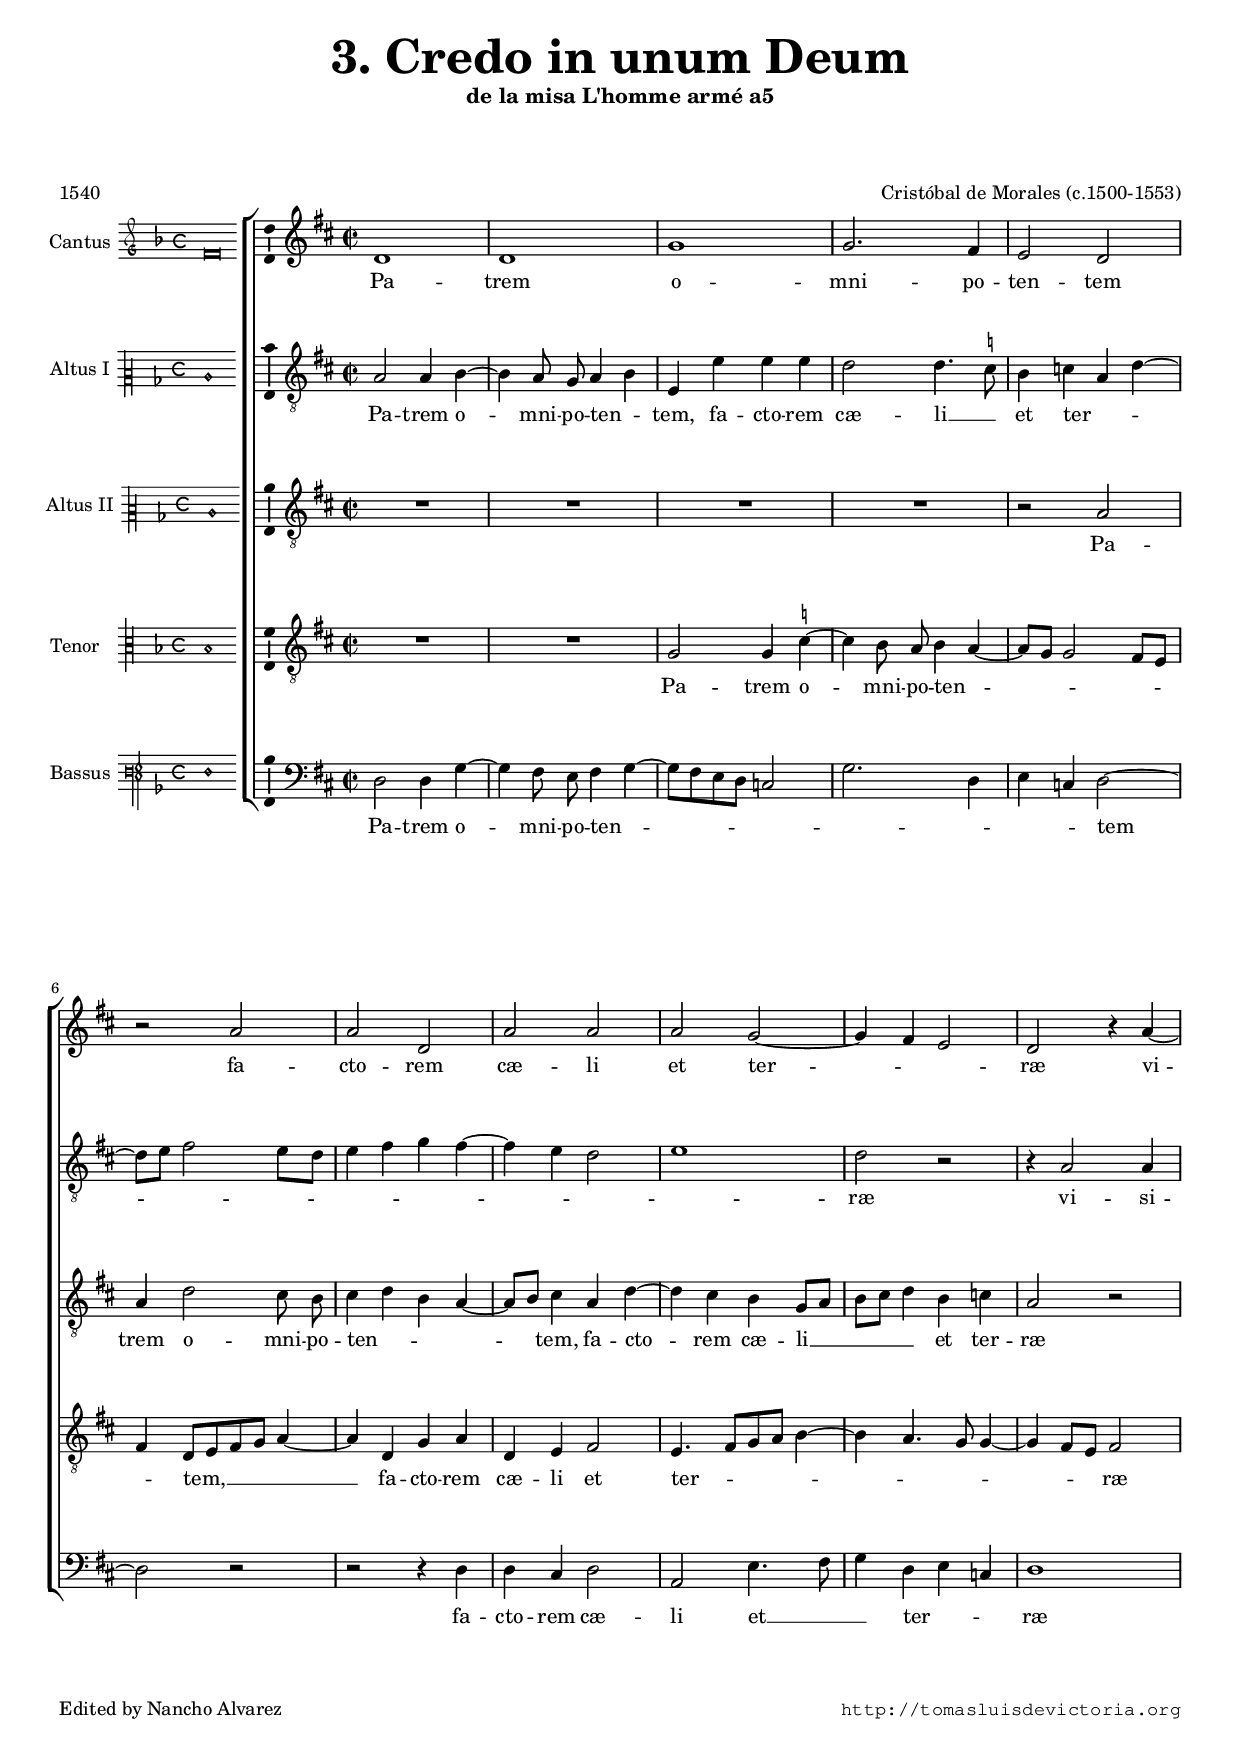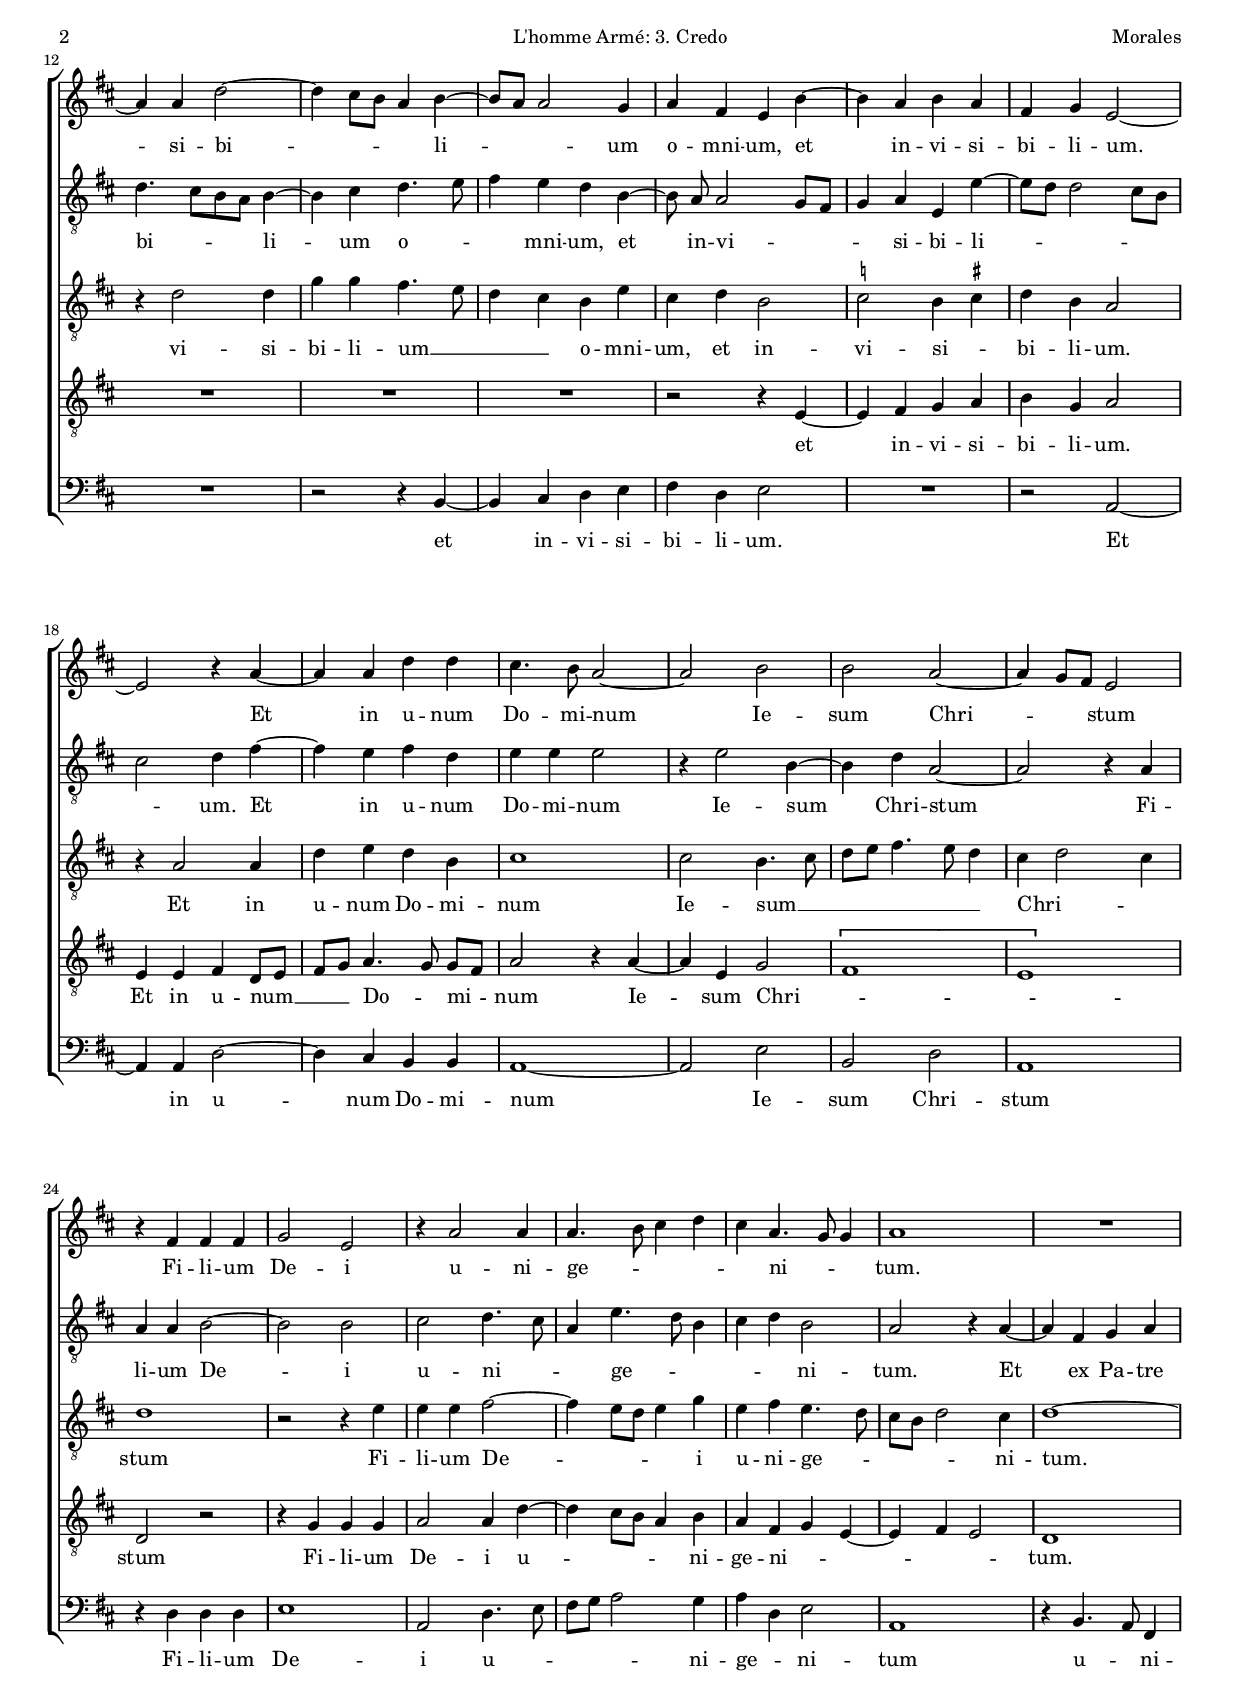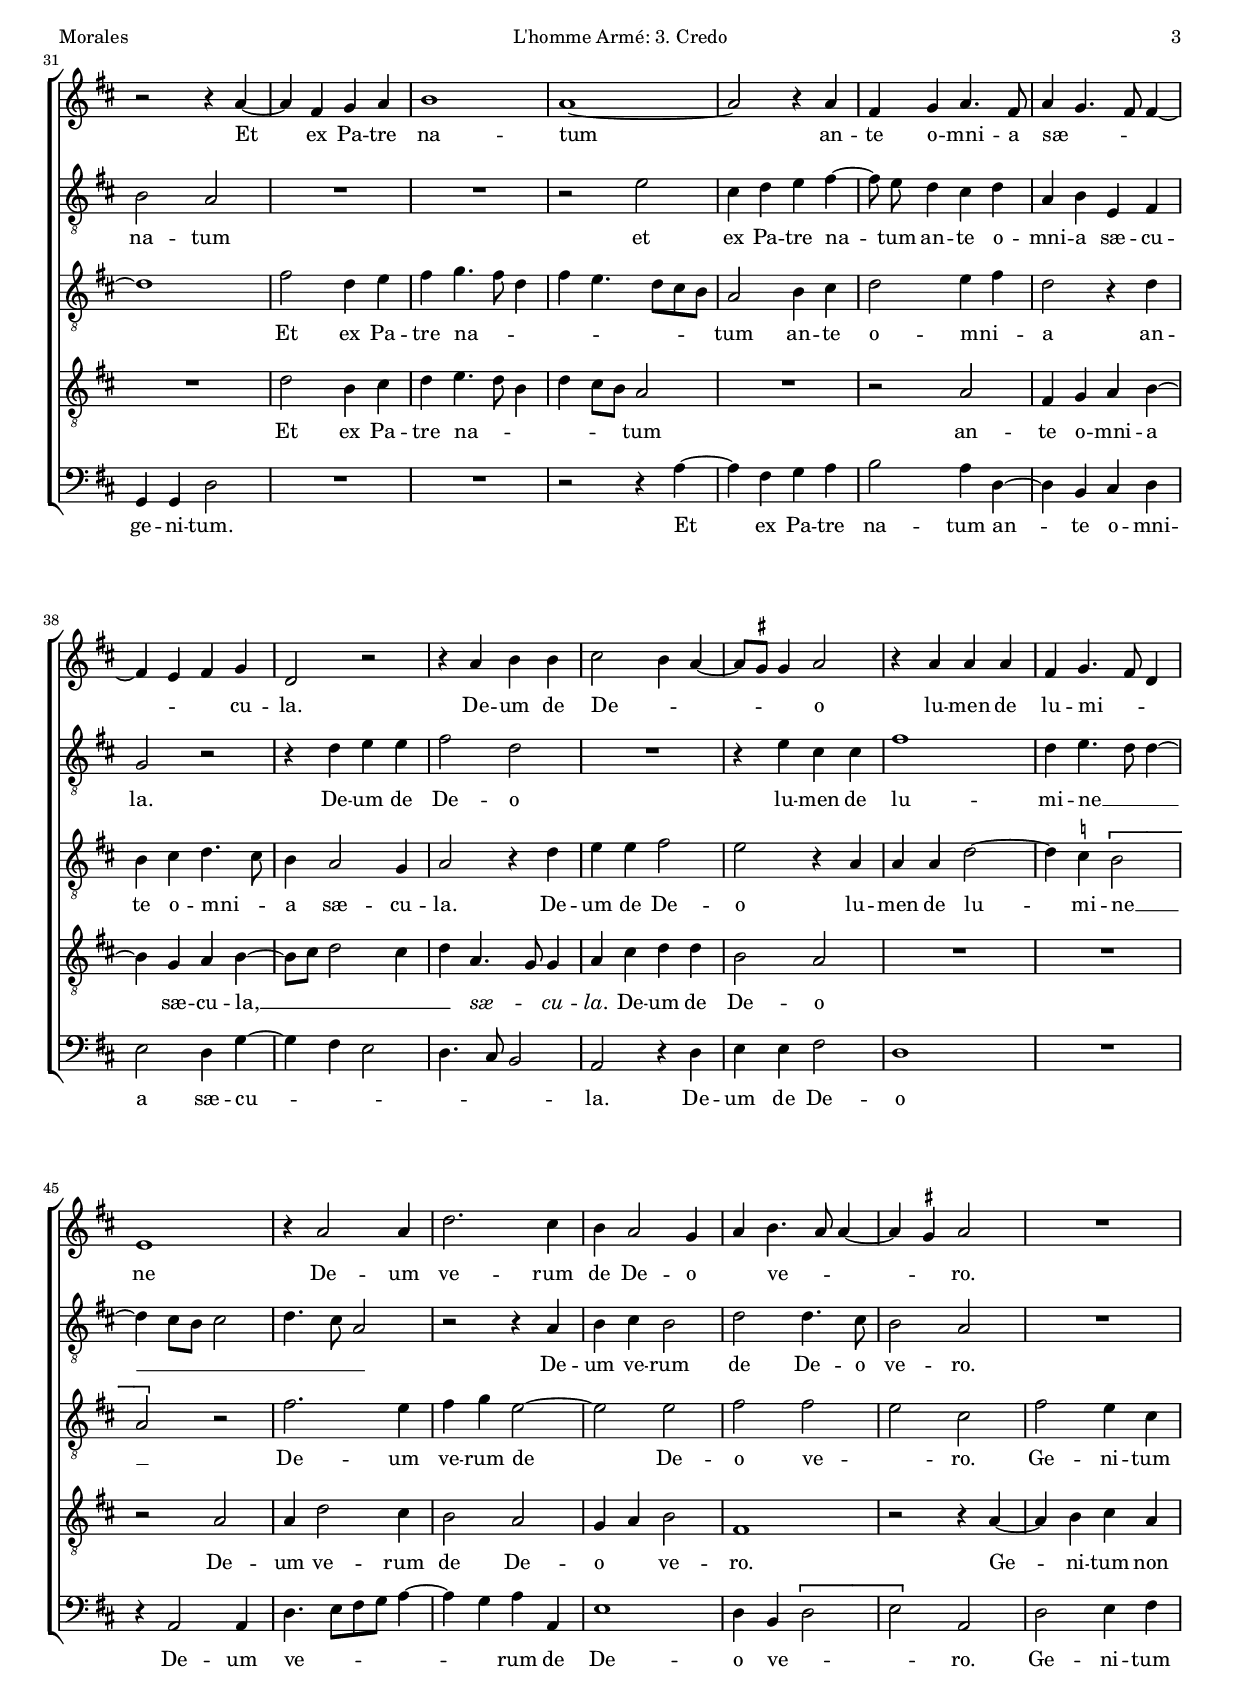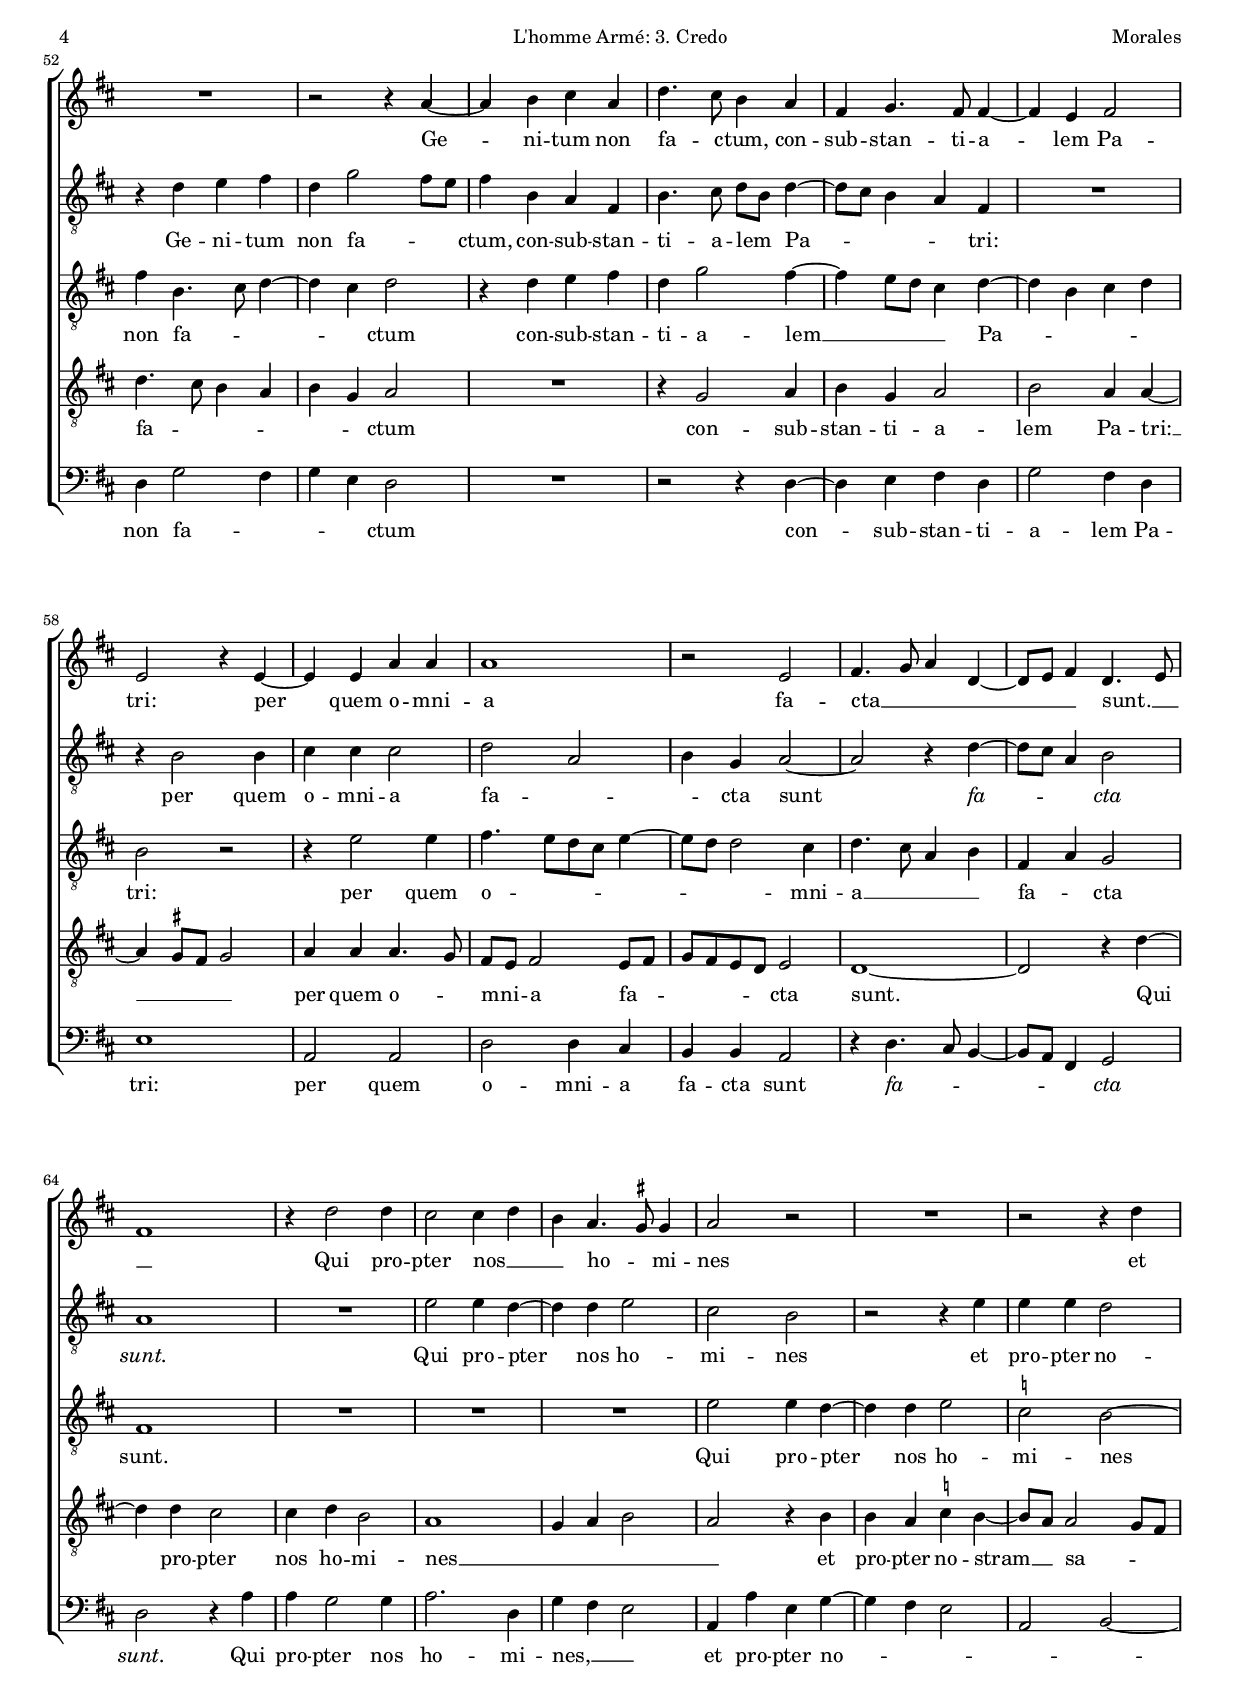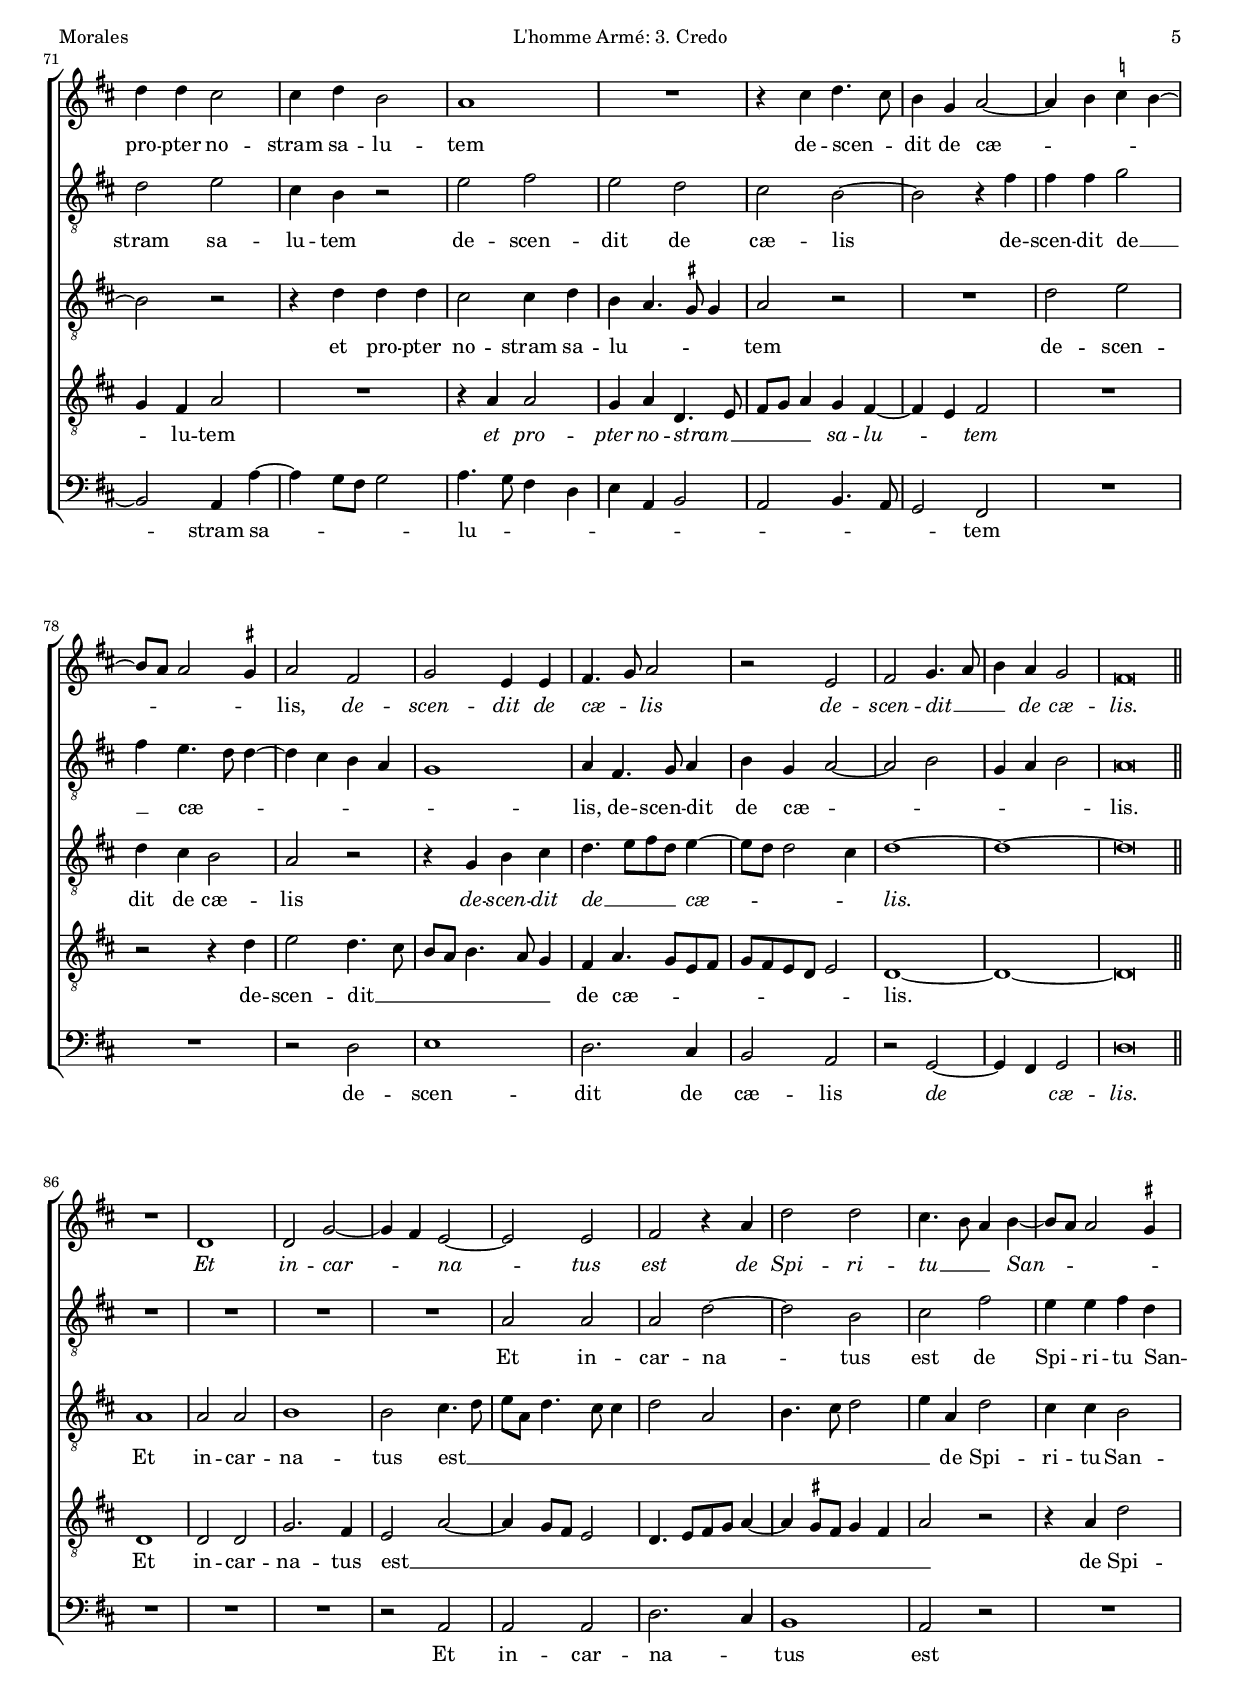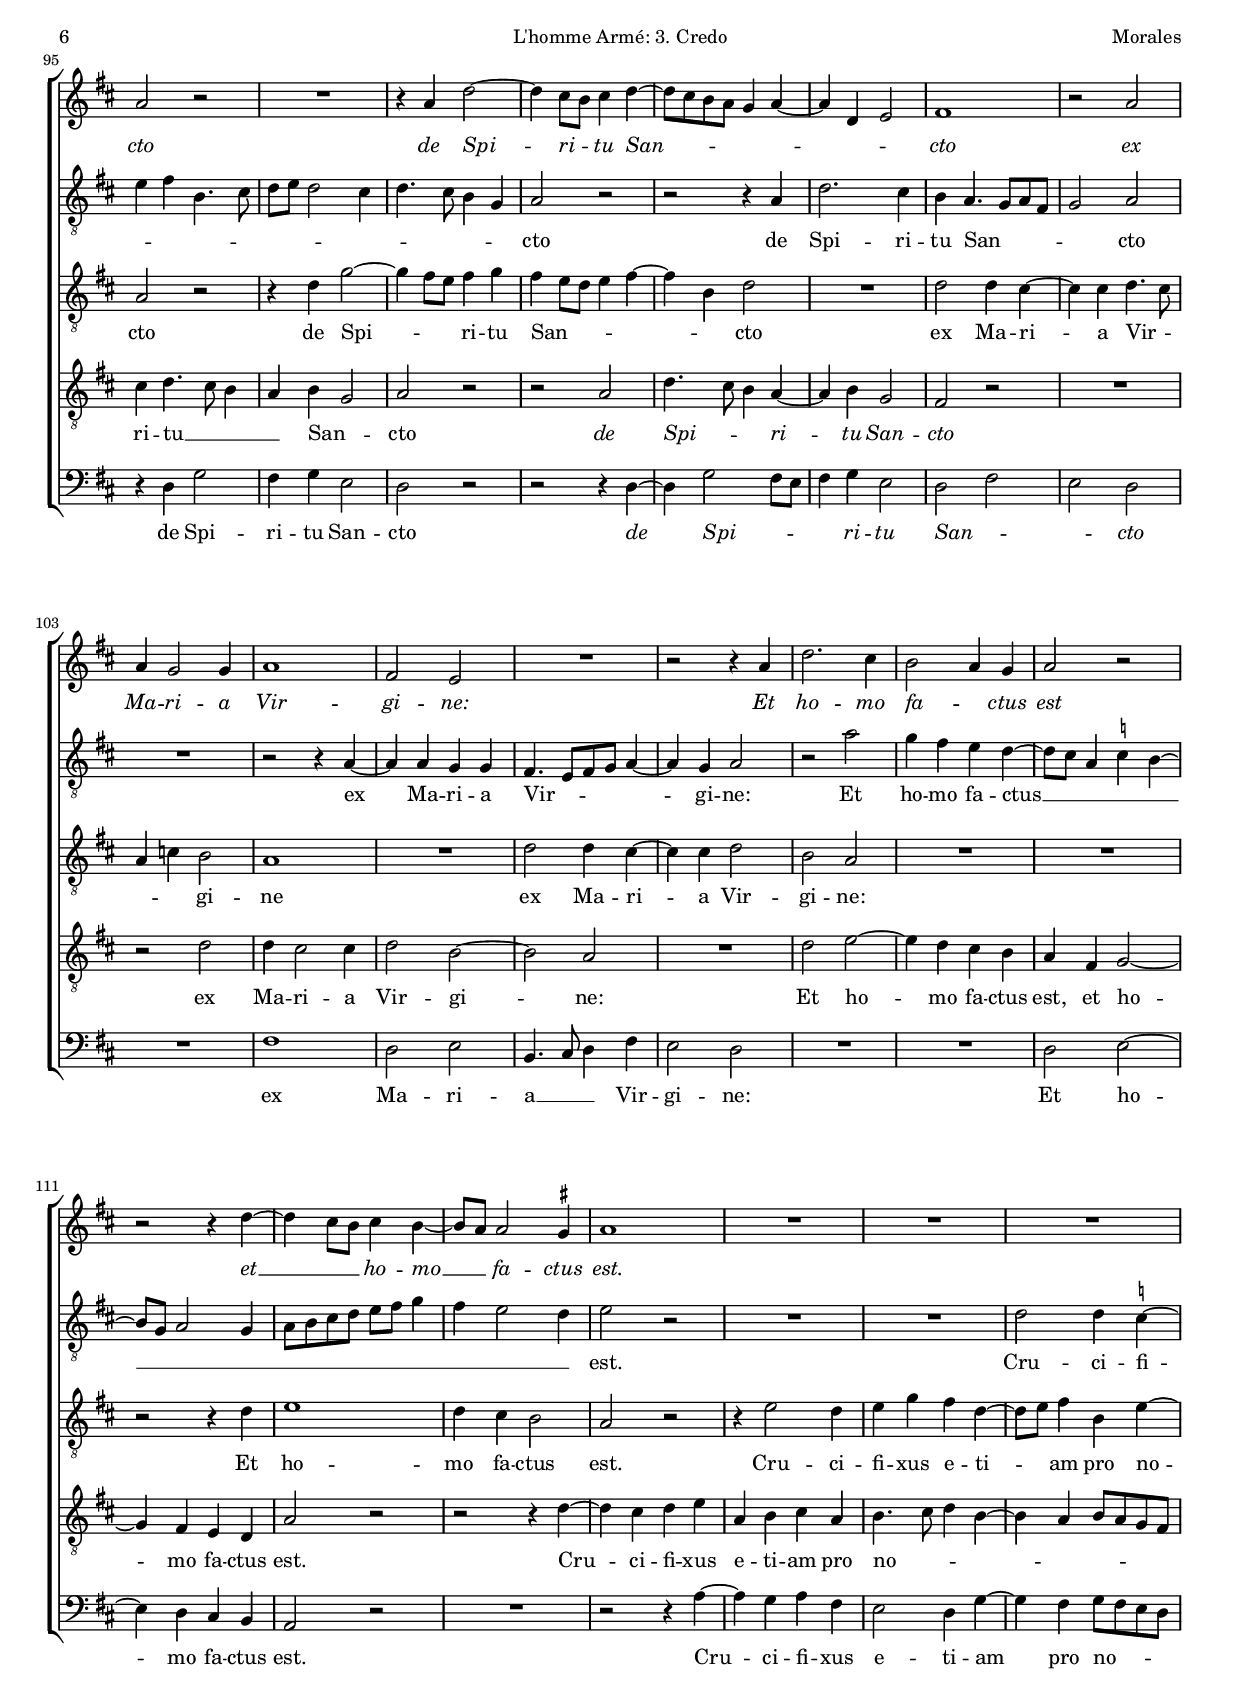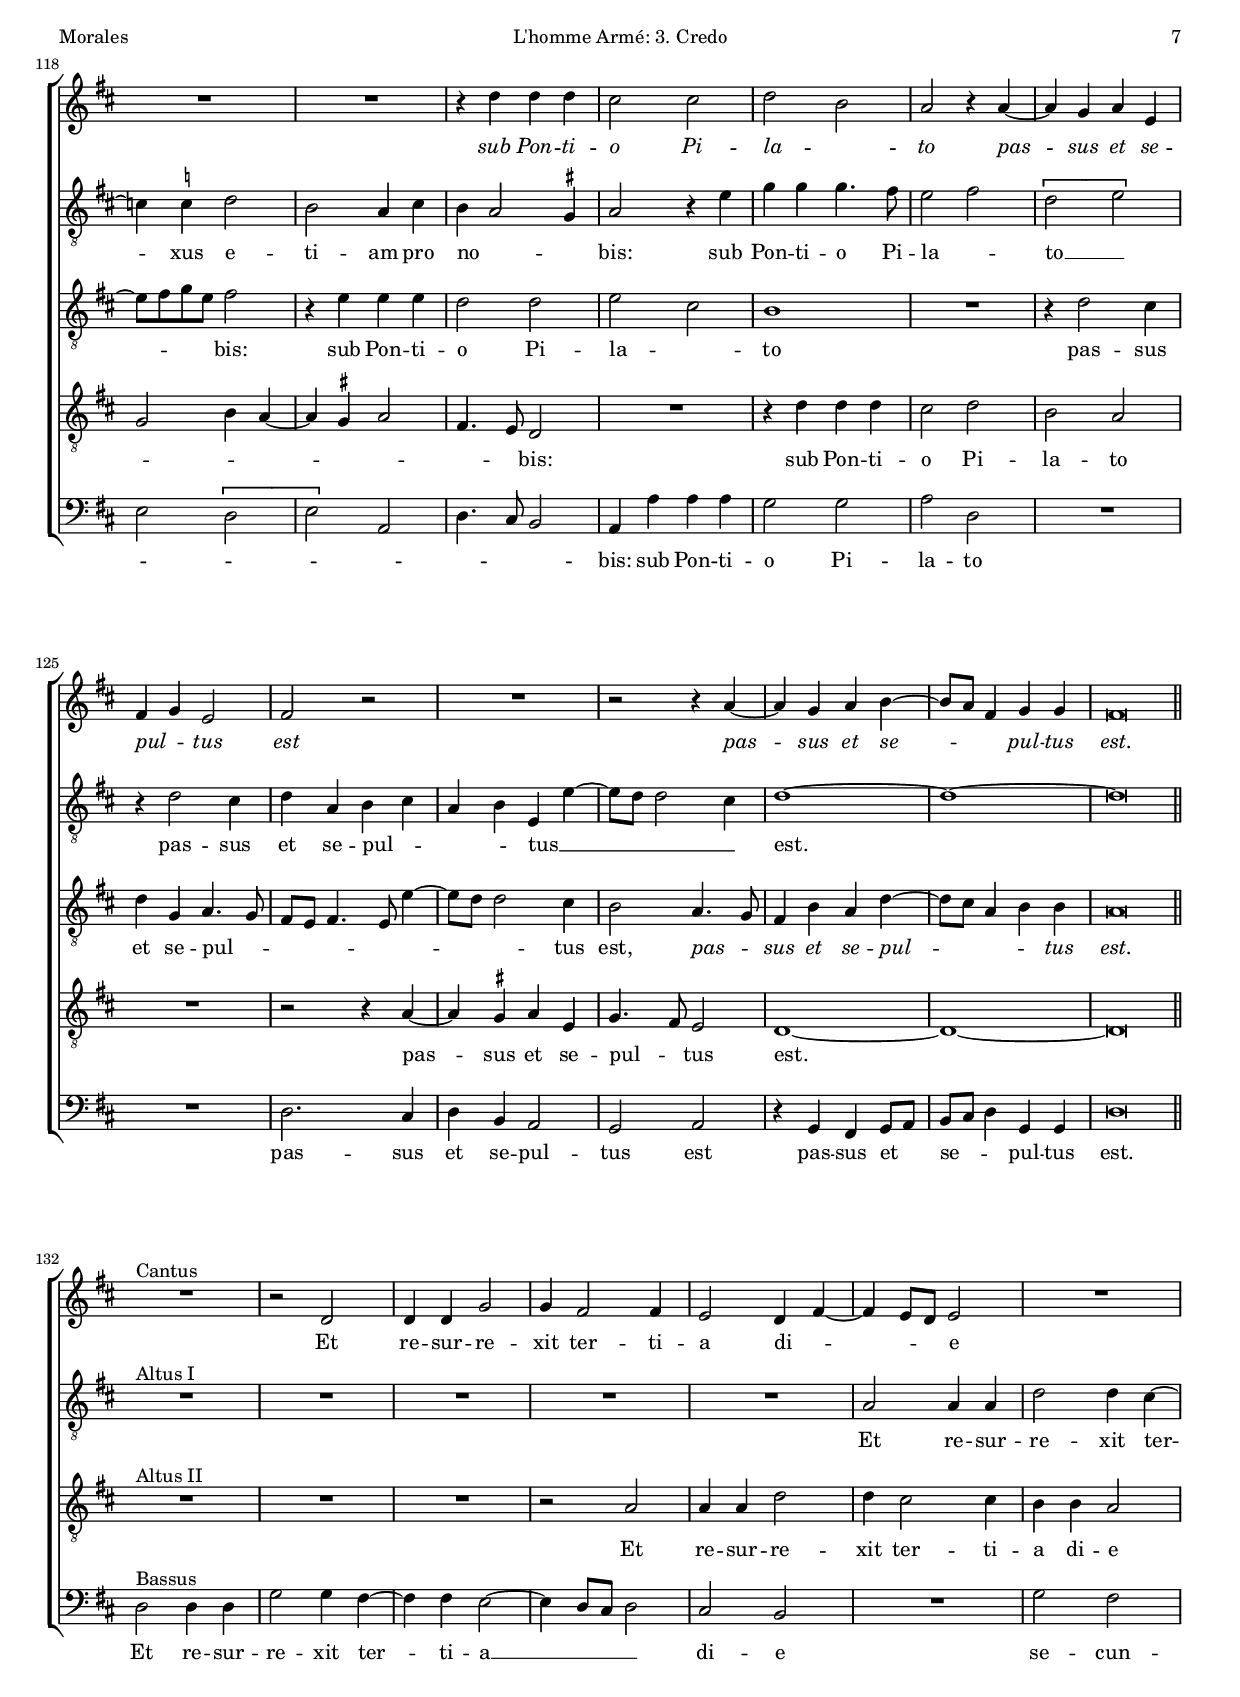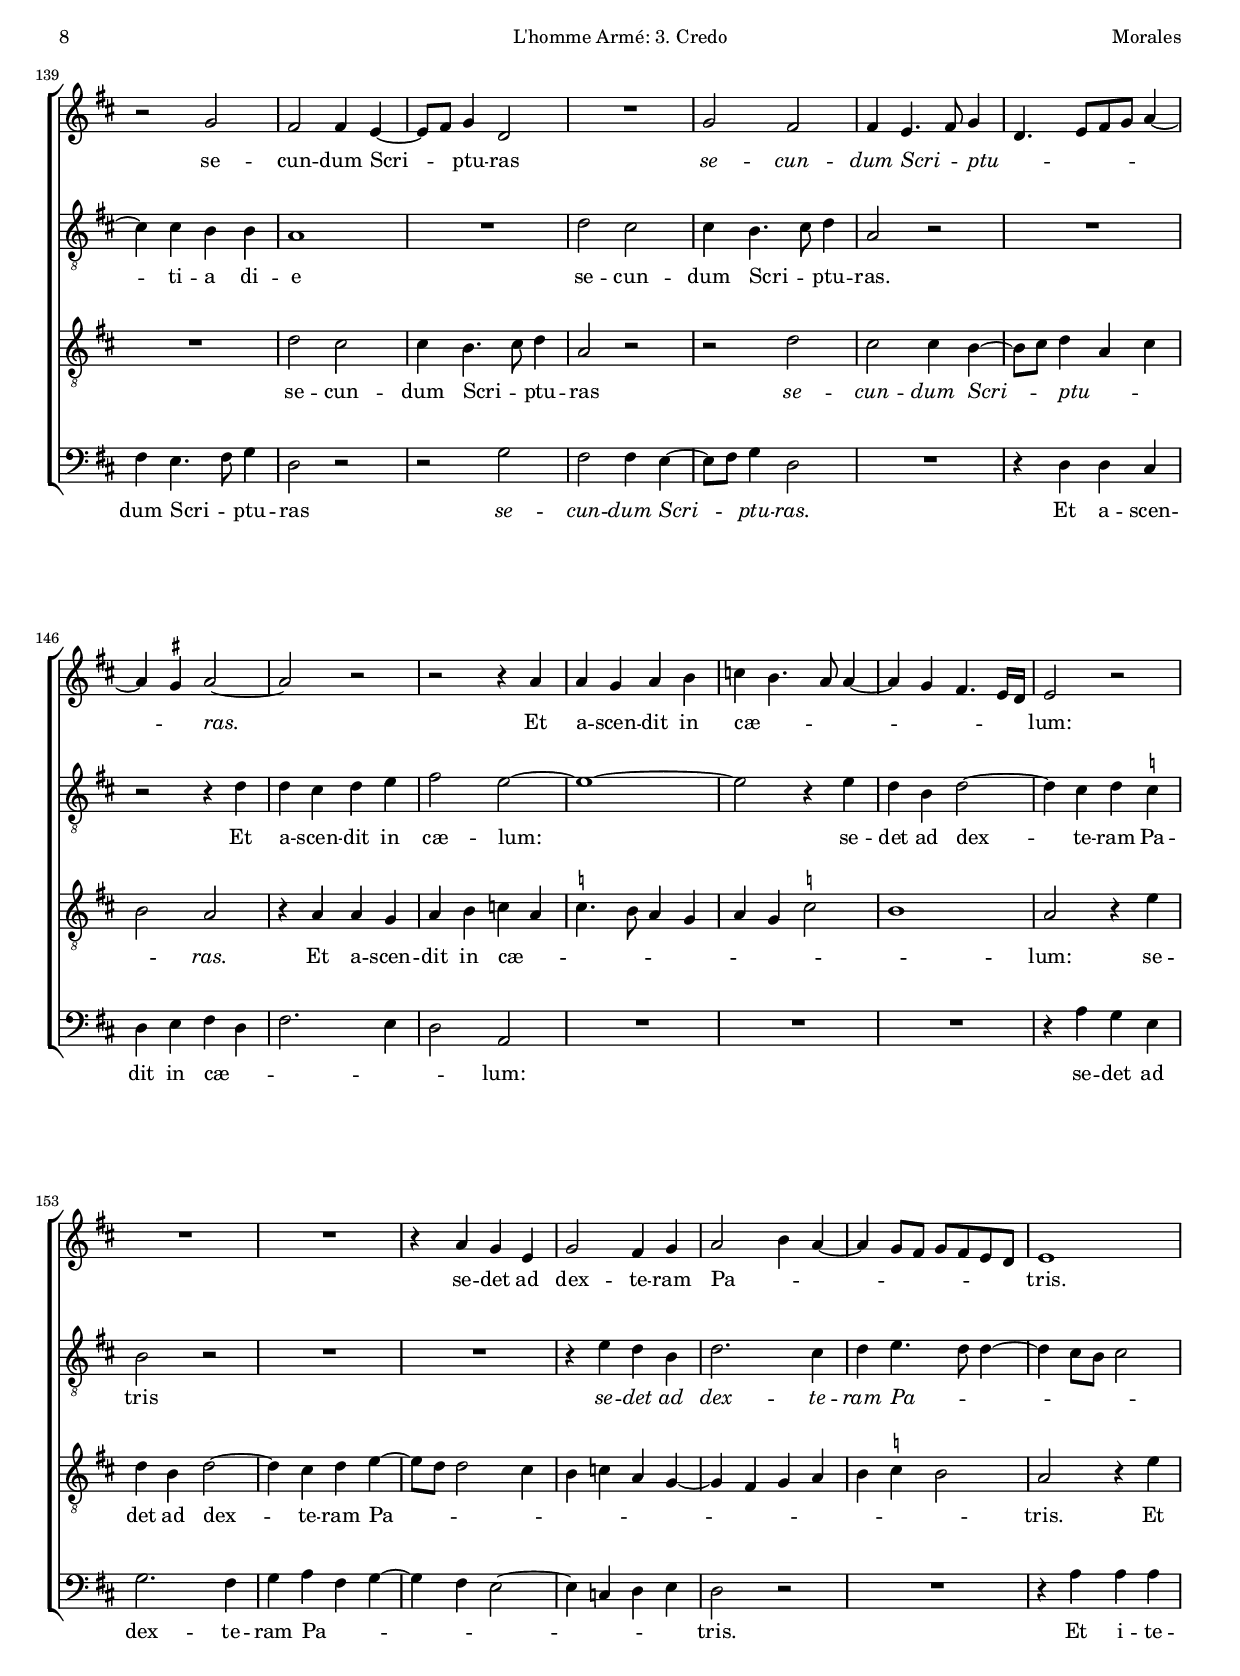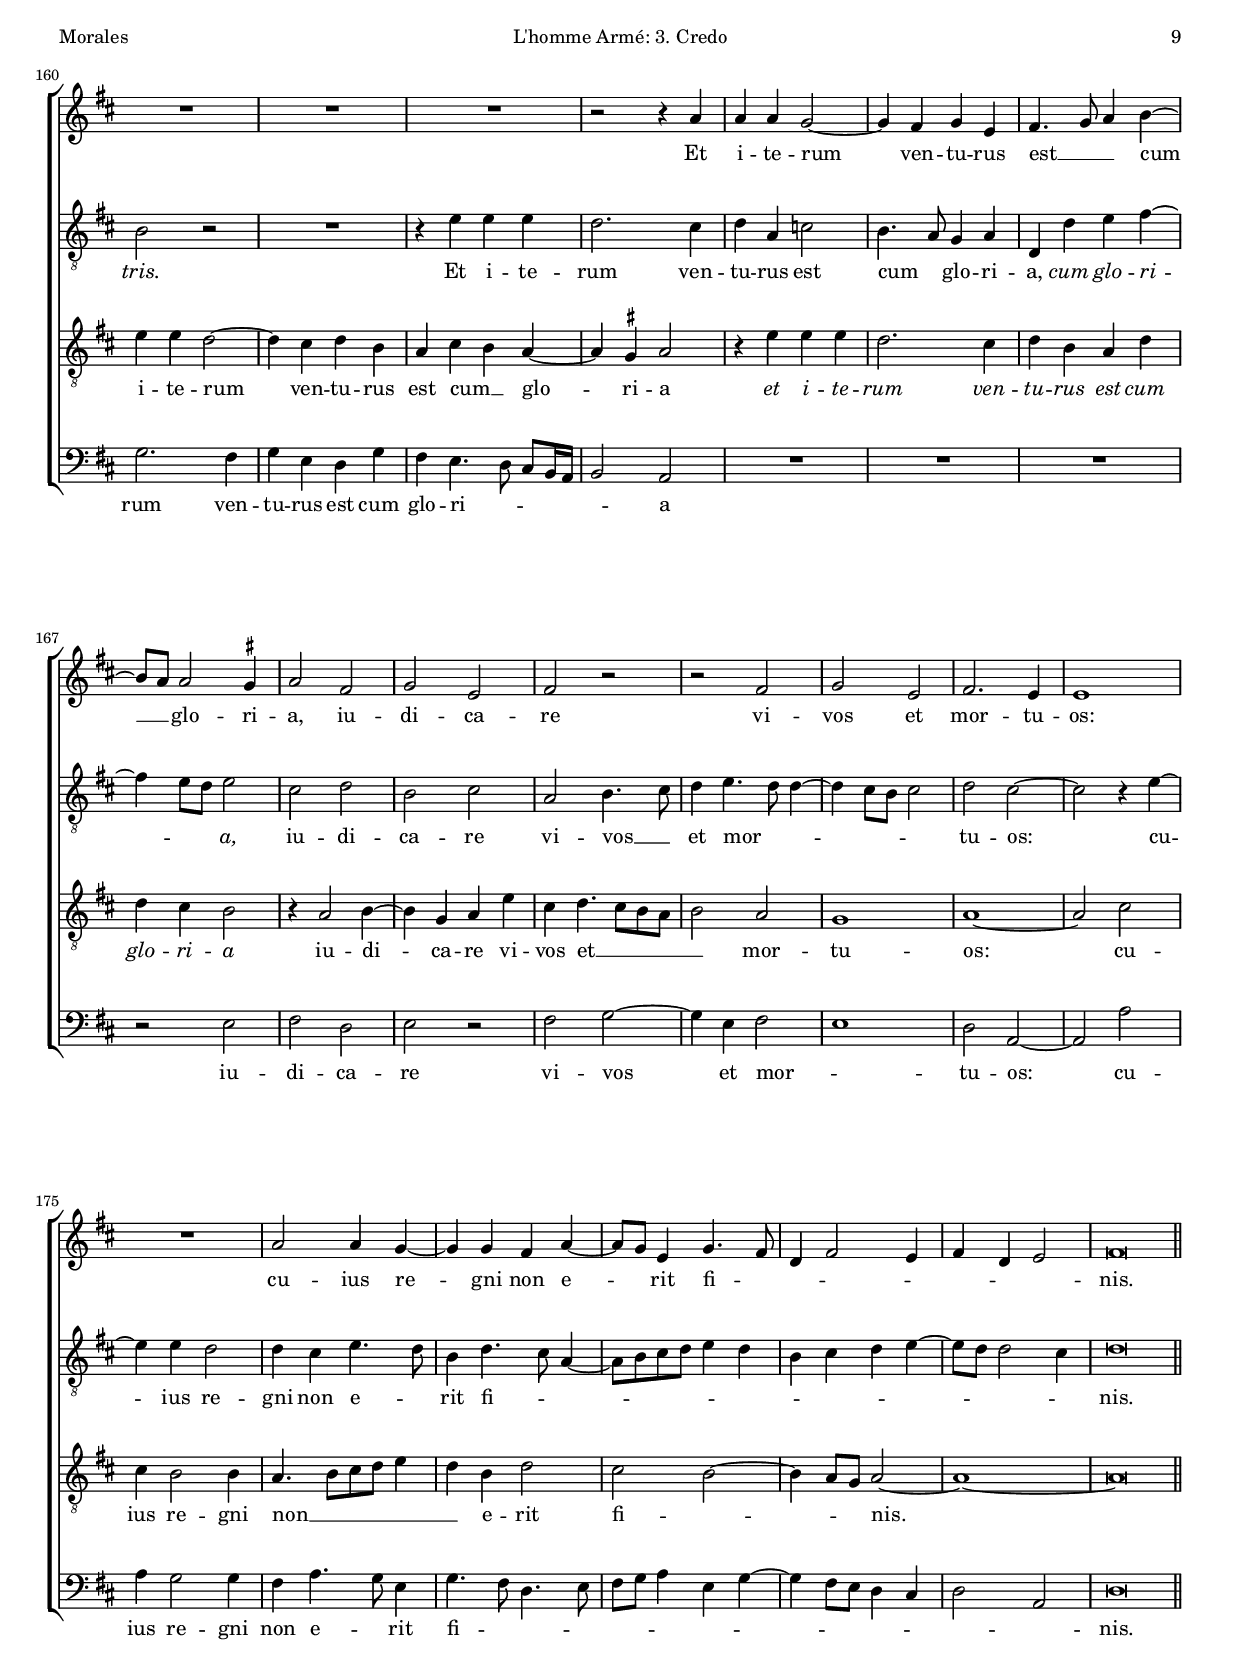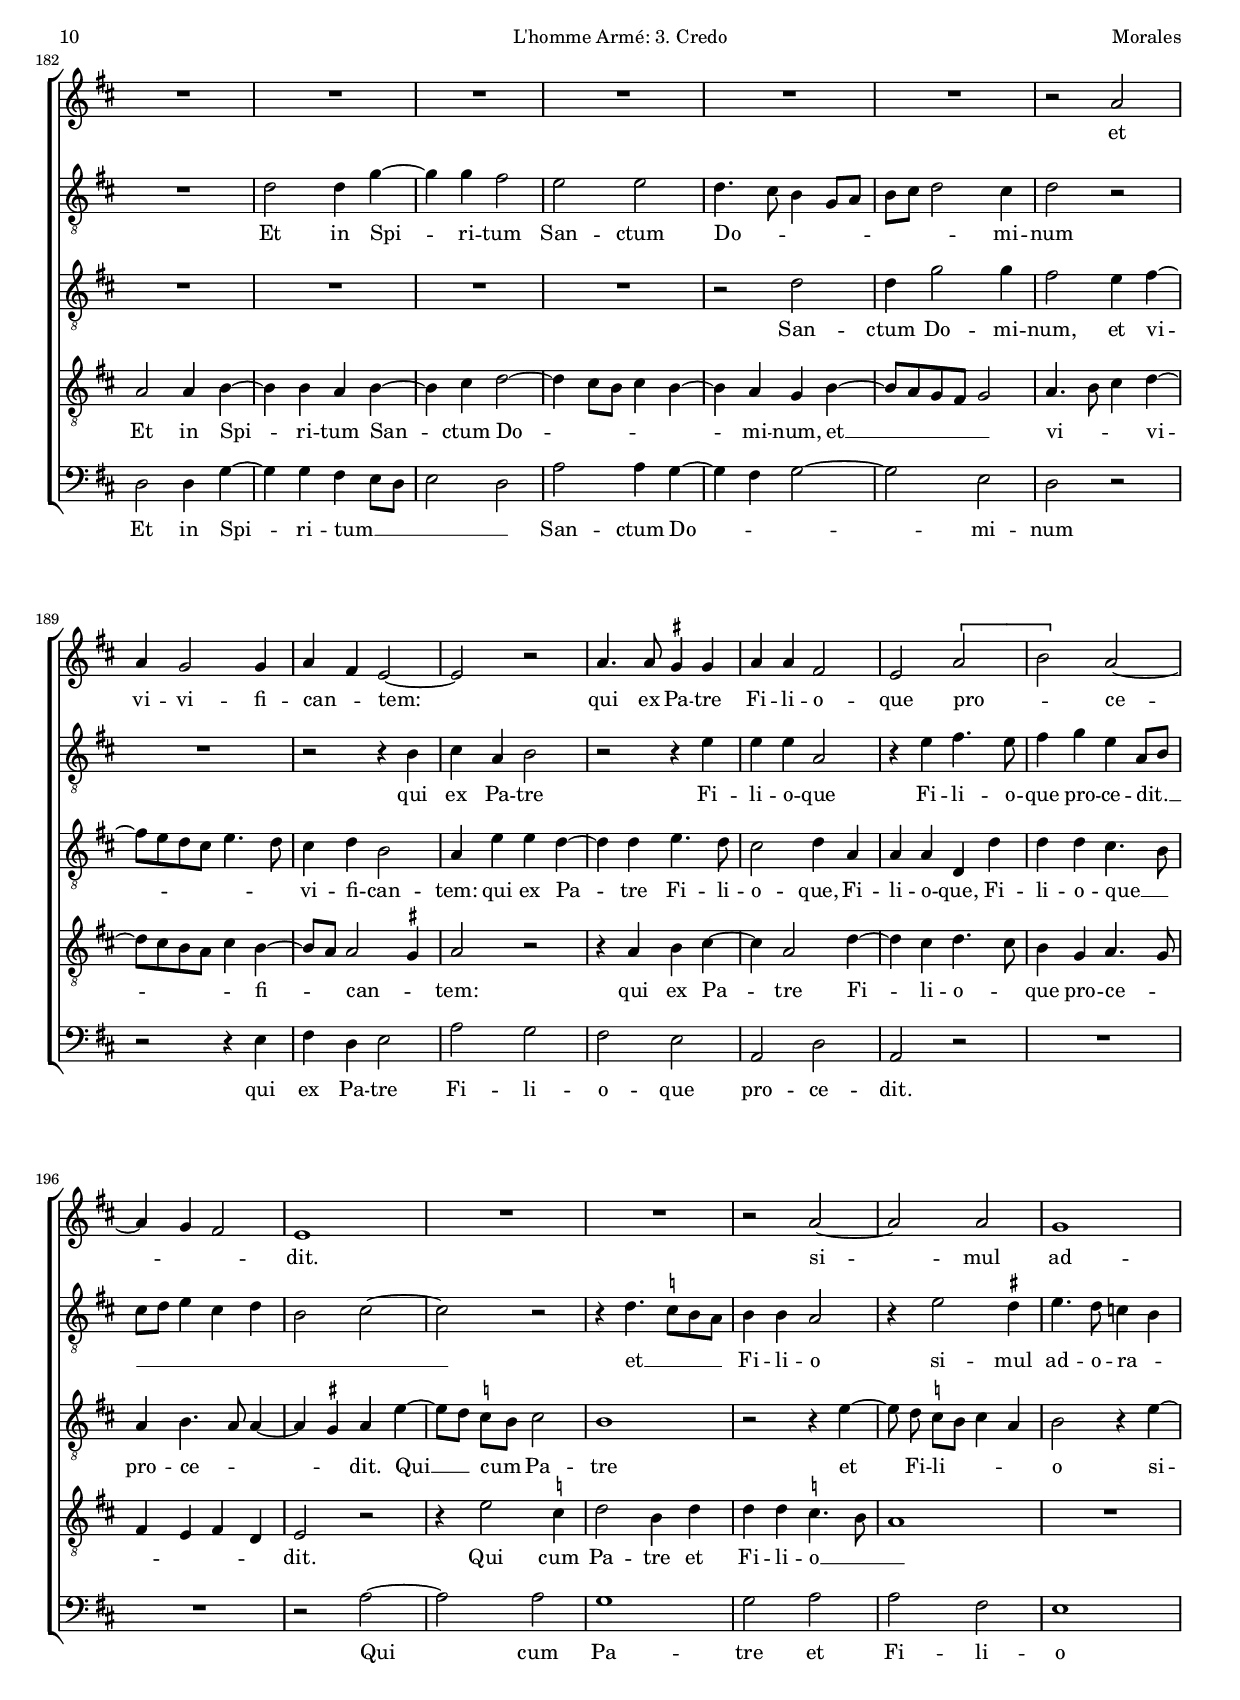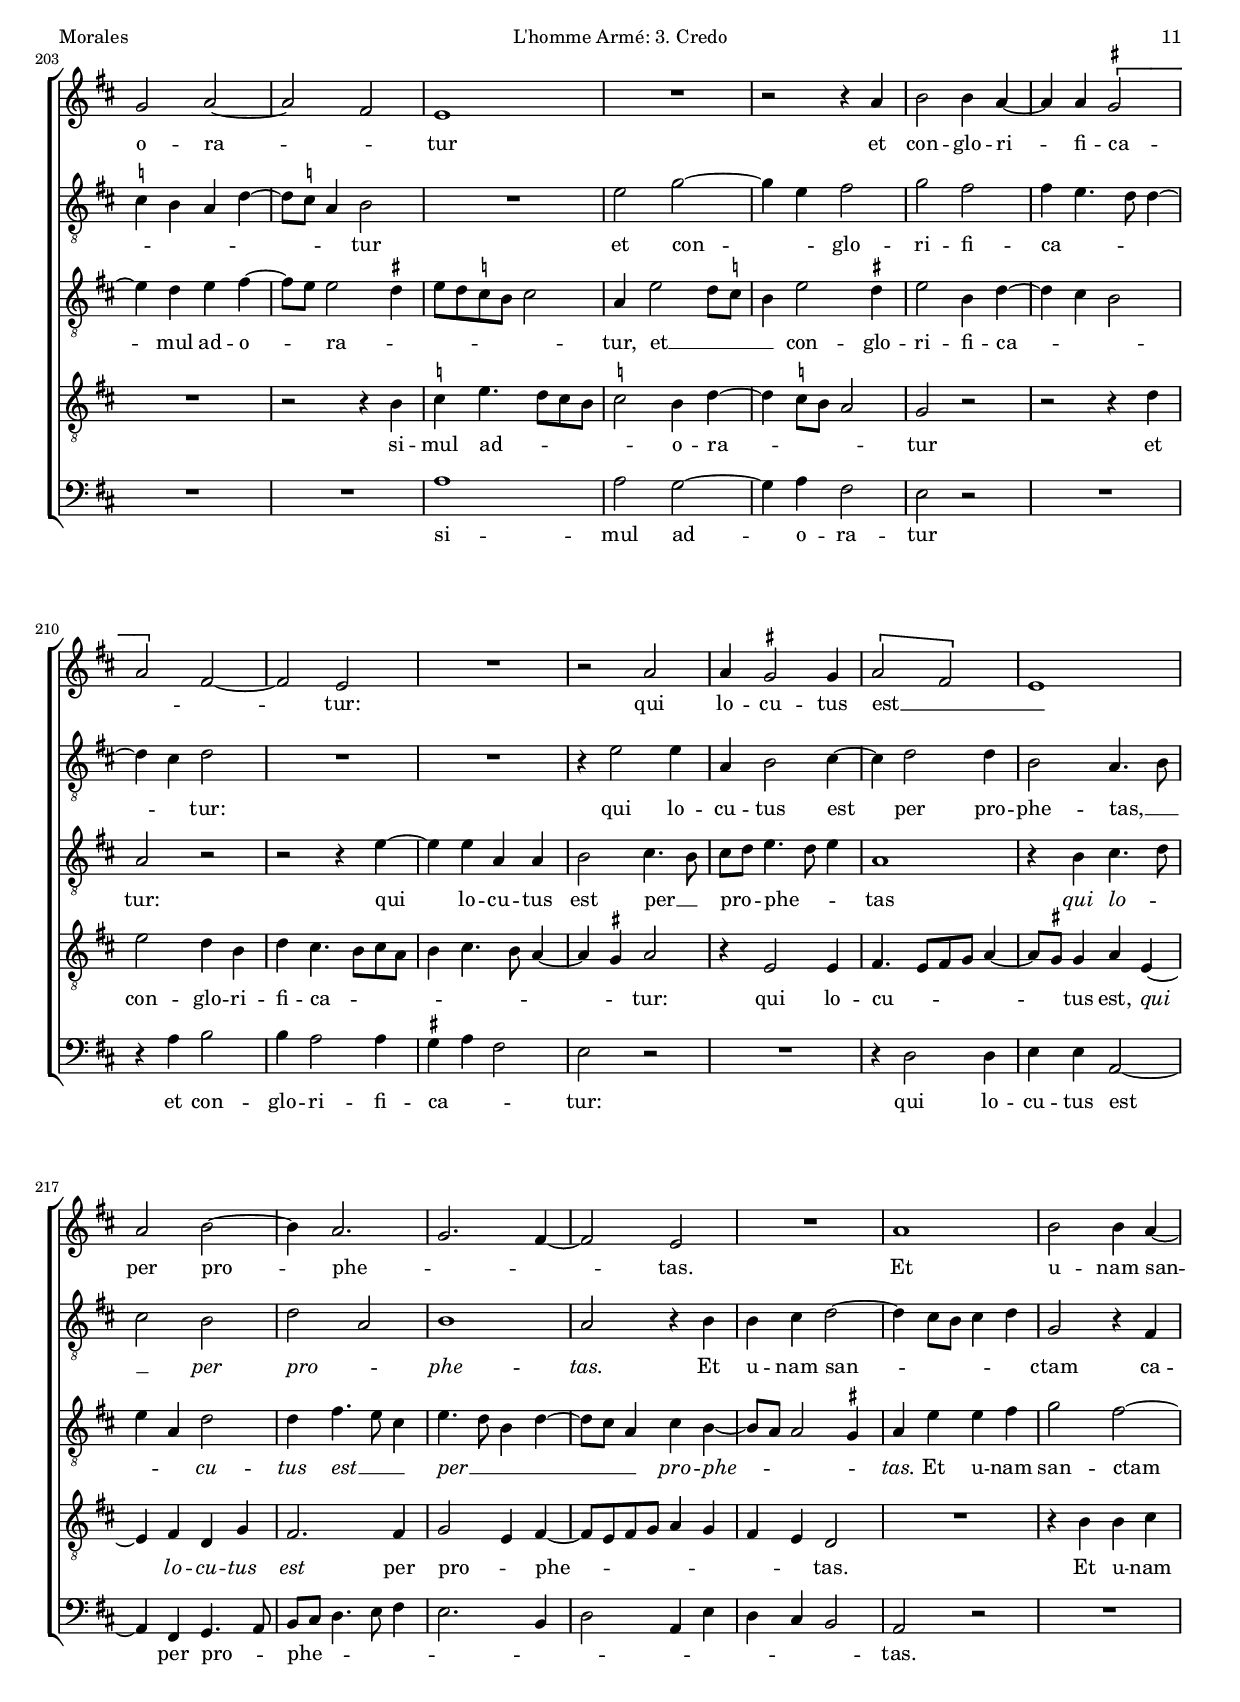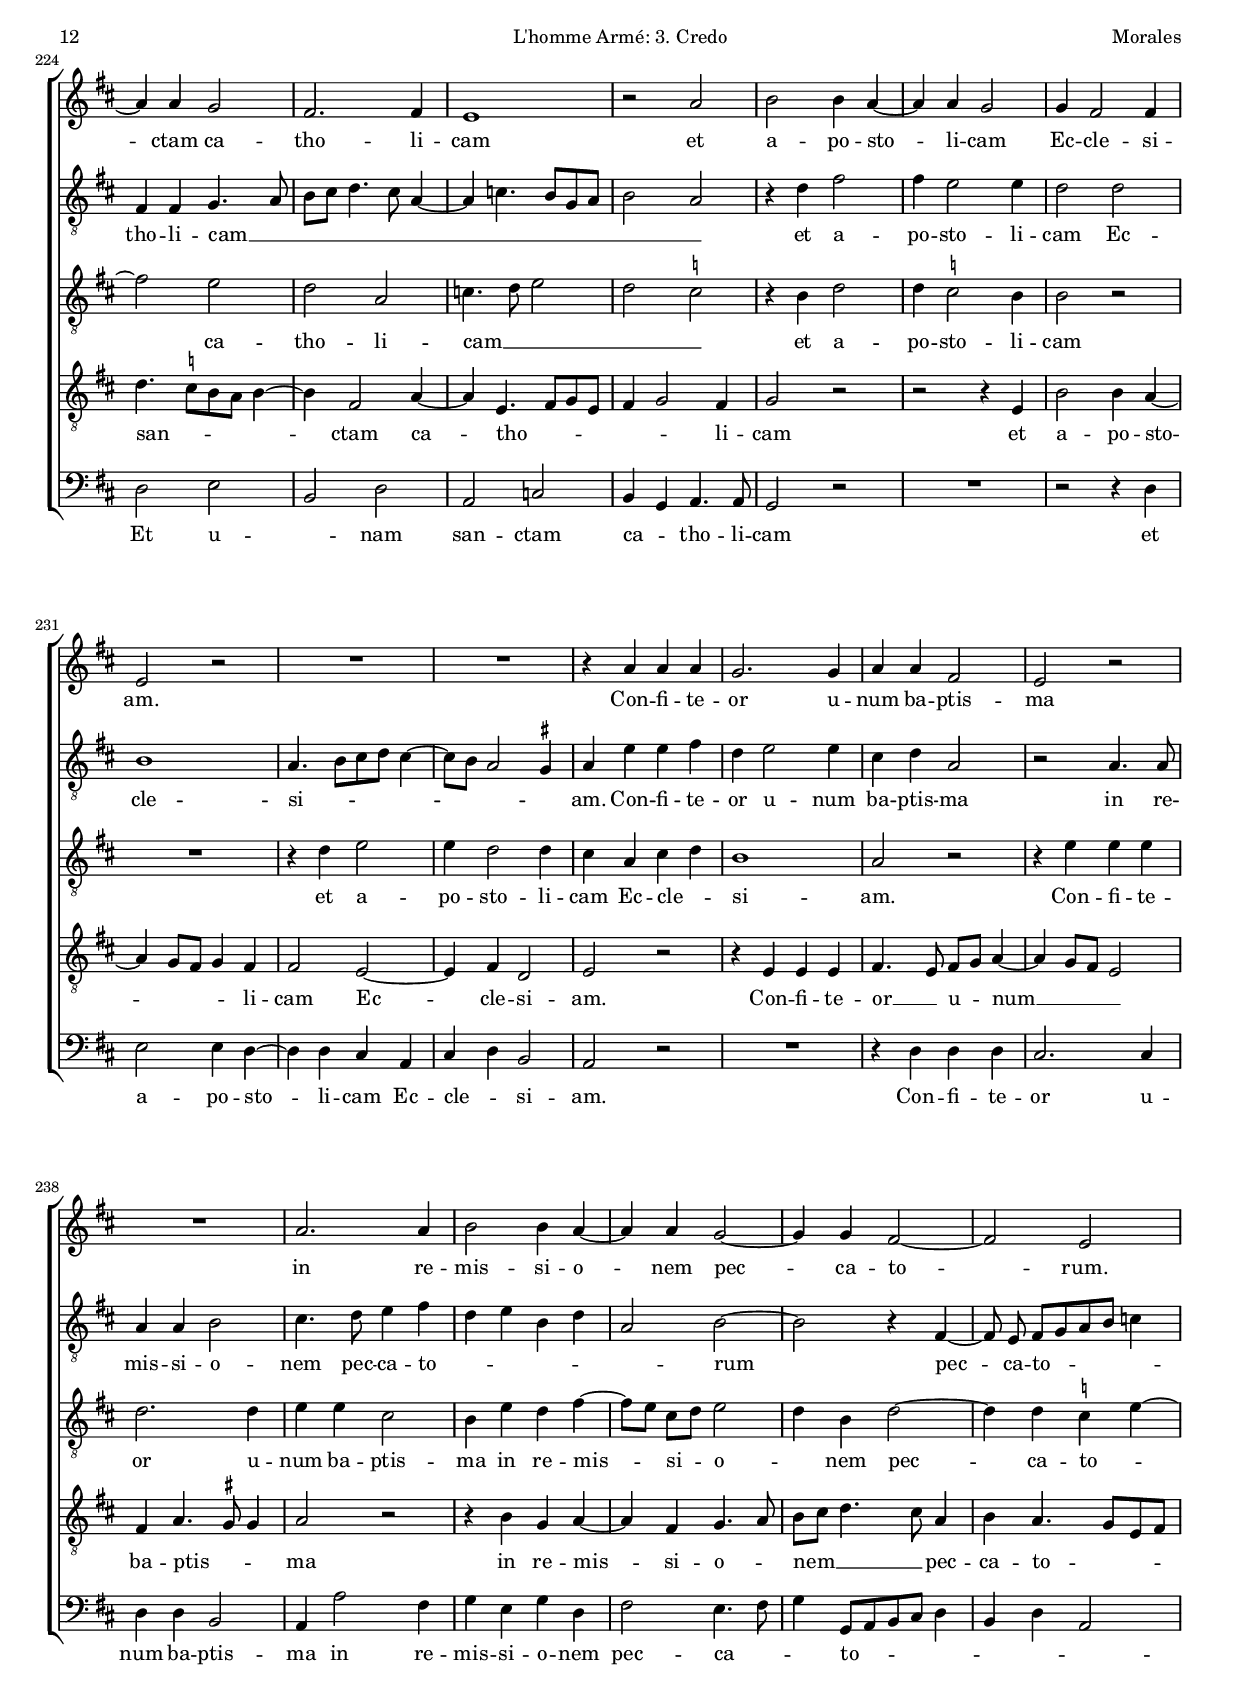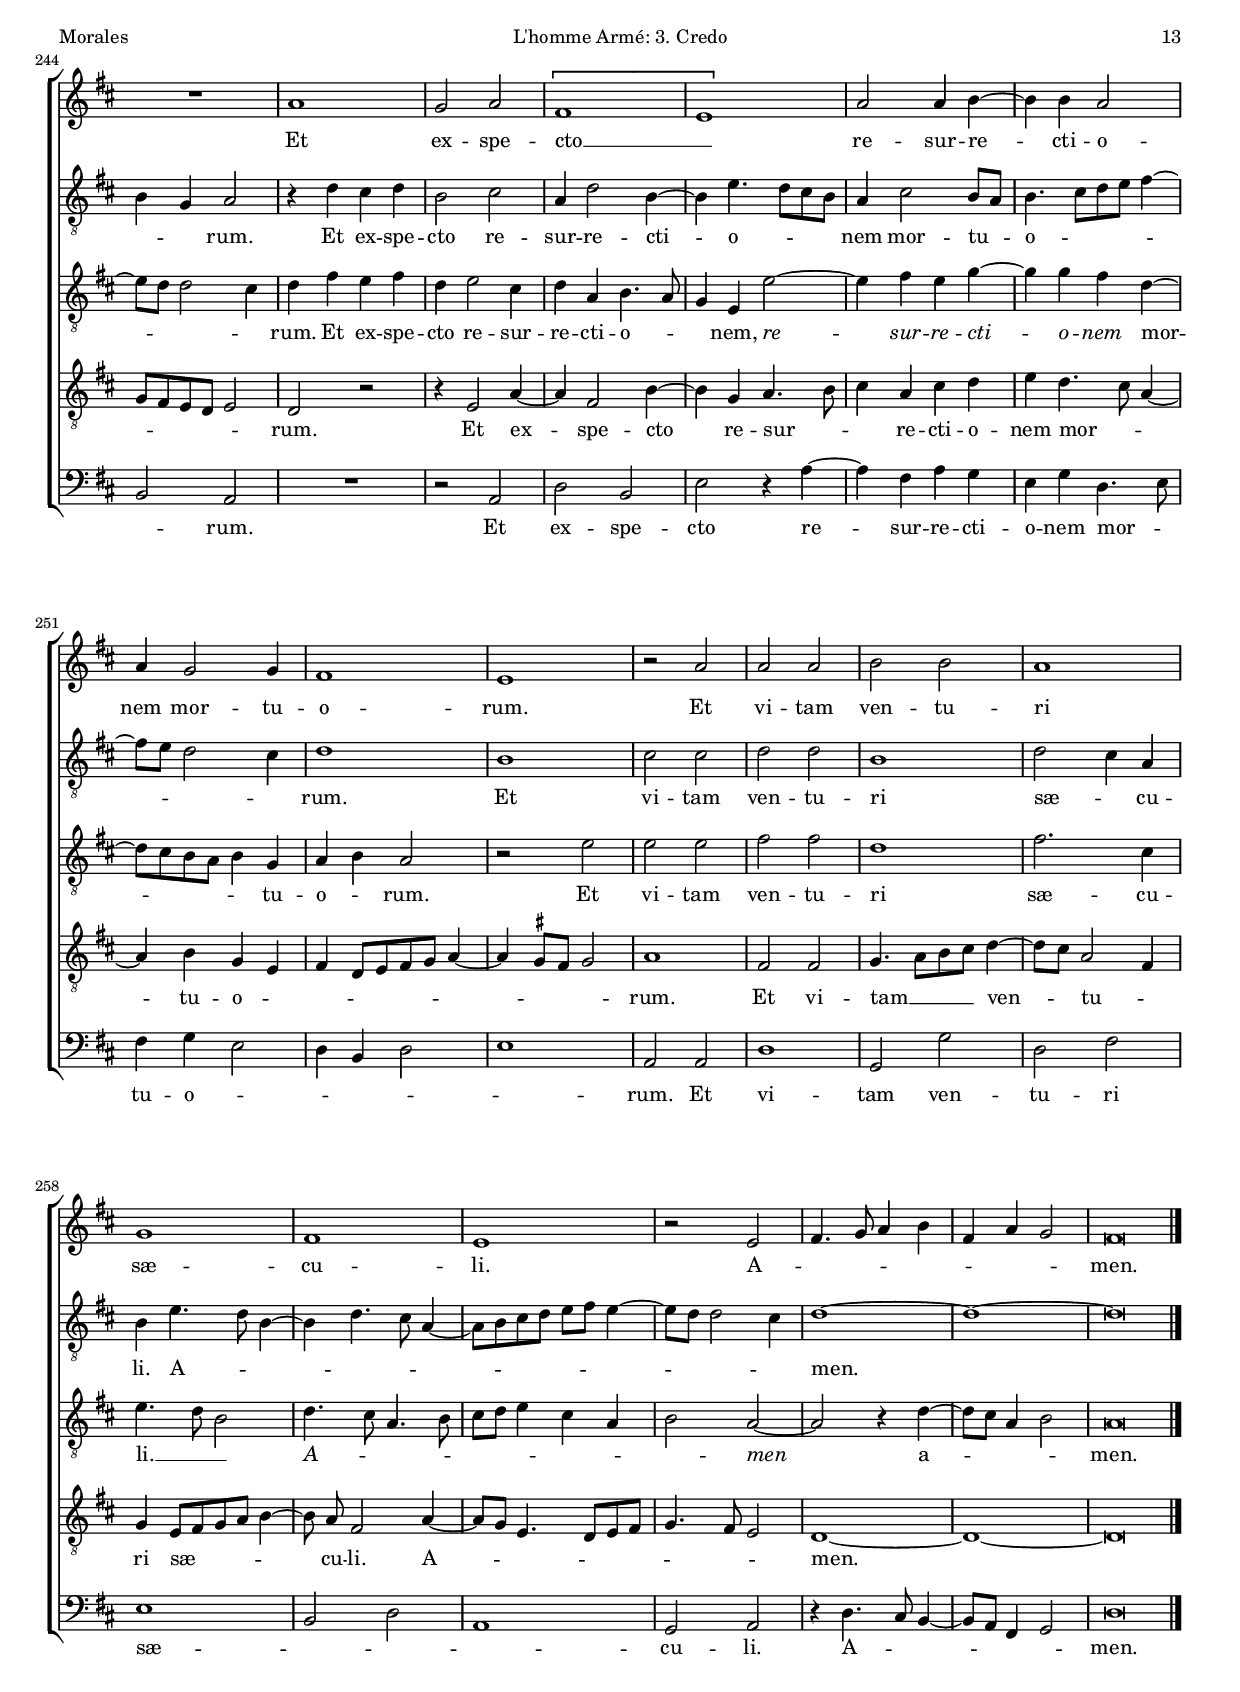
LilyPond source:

\version "2.18.2"

#(set-default-paper-size "a4")
#(set-global-staff-size 16.4)
#(ly:set-option 'point-and-click #f)
%mobile -s14.5 -i3.2

italicas=\override LyricText #'font-shape = #'italic
rectas=\override LyricText #'font-shape = #'upright
ss=\once \set suggestAccidentals = ##t
incipitwidth = 20
mt=#(define-music-function (parser location offset) (number?) ; move lyric text
      #{ \once \override LyricText.X-offset = -$offset #})

showMultiRests = { \set Staff.keepAliveInterfaces = #'( rhythmic-grob-interface multi-measure-rest-interface lyric-interface stanza-number-interface percent-repeat-interface) }
hideMultiRests = \unset Staff.keepAliveInterfaces



htitle="L'homme Armé: 3. Credo"
hcomposer="Morales"

\header {
	title=\markup{\fontsize #4 "3. Credo in unum Deum"}
	subtitle="de la misa L'homme armé a5"
	subsubtitle=\markup{\column{" " " " " "}}
	composer="Cristóbal de Morales (c.1500-1553)"
        pdfauthor=\composer
	%opus="(-)"
	poet="1540" % Venecia 1540, Roma 1544, Lyon 1545, Venecia 1547, Venecia 1563
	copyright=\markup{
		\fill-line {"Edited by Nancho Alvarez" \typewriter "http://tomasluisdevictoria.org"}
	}
%	tagline=""
}




%%%%%%%%%%%%%%%%%%%%%%%%%%%%%%%%%%%%%%%%%%%%%%%%%%%%%%%%%%%%%%%%%%%%%%%%%%%%%5

global={\key f \major \time 2/2  \skip 1*85 \bar "||" \break
					\skip 1*46 \bar "||" \break
					\skip 1*50 \bar "||" \pageBreak
					\skip 1*83 \bar "|."
}

cantus={
	f'1 |
	f' |
	bes' |
	bes'2. a'4 |
%5
	g'2 f' |
	r c'' |
	c'' f' |
	c'' c'' |
	c'' bes' ~ |
%10
	bes'4 a' g'2 |
	f' r4 c'' ~ |
	c'' c'' f''2 ~ |
	f''4 e''8 d'' c''4 d'' ~ |
	d''8 c'' c''2 bes'4 |
%15
	c'' a' g' d'' ~ |
	d'' c'' d'' c'' |
	a' bes' g'2 ~ |
	g' r4 c'' ~ |
	c'' c'' f'' f'' |
%20
	e''4. d''8 c''2 ~ |
	c'' d'' |
	d'' c'' ~ |
	c''4 bes'8 a' g'2 |
	r4 a' a' a' |
%25
	bes'2 g' |
	r4 c''2 c''4 |
	c''4. d''8 e''4 f'' |
	e'' c''4. bes'8 bes'4 |
	c''1 |
%30
	R1*4/4 |
	r2 r4 c'' ~ |
	c'' a' bes' c'' |
	d''1 |
	c'' ~ |
%35
	c''2 r4 c'' |
	a' bes' c''4. a'8 |
	c''4 bes'4. a'8 a'4 ~ |
	a' g' a' bes' |
	f'2 r |
%40
	r4 c'' d'' d'' |
	e''2 d''4 c'' ~ |
	c''8 \ss b' b'4 c''2 |
	r4 c'' c'' c'' |
	a' bes'4. a'8 f'4 |
%45
	g'1 |
	r4 c''2 c''4 |
	f''2. e''4 |
	d'' c''2 bes'4 |
	c'' d''4. c''8 c''4 ~ |
%50
	c'' \ss b' c''2 |
	R1*4/4*2
	r2 r4 c'' ~ |
	c'' d'' e'' c'' |
%55
	f''4. e''8 d''4 c'' |
	a' bes'4. a'8 a'4 ~ |
	a' g' a'2 |
	g' r4 g' ~ |
	g' g' c'' c'' |
%60
	c''1 |
	r2 g' |
	a'4. bes'8 c''4 f' ~ |
	f'8 g' a'4 f'4. g'8 |
	a'1 |
%65
	r4 f''2 f''4 |
	e''2 e''4 f'' |
	d'' c''4. \ss b'8 b'4 |
	c''2 r |
	R1*4/4 |
%70
	r2 r4 f'' |
	f'' f'' e''2 |
	e''4 f'' d''2 |
	c''1 |
	R1*4/4 |
%75
	r4 e'' f''4. e''8 |
	d''4 bes' c''2 ~ |
	c''4 d'' \ss ees'' d'' ~ |
	d''8 c'' c''2 \ss b'4 |
	c''2 a' |
%80
	bes' g'4 g' |
	a'4. bes'8 c''2 |
	r g' |
	a' bes'4. c''8 |
	d''4 c'' bes'2 |
%85
	a'\breve*1/2 |
	R1*4/4 |
	f'1 |
	f'2 bes' ~ |
	bes'4 a' g'2 ~ |
%90
	g' g' |
	a' r4 c'' |
	f''2 f'' |
	e''4. d''8 c''4 d'' ~ |
	d''8 c'' c''2 \ss b'4 |
%95
	c''2 r |
	R1*4/4 |
	r4 c'' f''2 ~ |
	f''4 e''8 d'' e''4 f'' ~ |
	f''8 e'' d'' c'' bes'4 c'' ~ |
%100
	c'' f' g'2 |
	a'1 |
	r2 c'' |
	c''4 bes'2 bes'4 |
	c''1 |
%105
	a'2 g' |
	R1*4/4 |
	r2 r4 c'' |
	f''2. e''4 |
	d''2 c''4 bes' |
%110
	c''2 r |
	r r4 f'' ~ |
	f'' e''8 d'' e''4 d'' ~ |
	d''8 c'' c''2 \ss b'4 |
	c''1 |
%115
	R1*4/4*5
%120
	r4 f'' f'' f'' |
	e''2 e'' |
	f'' d'' |
	c'' r4 c'' ~ |
	c'' bes' c'' g' |
%125
	a' bes' g'2 |
	a' r |
	R1*4/4 |
	r2 r4 c'' ~ |
	c'' bes' c'' d'' ~ |
%130
	d''8 c'' a'4 bes' bes' |
	a'\breve*1/2 |
	s4*0^\markup{"Cantus"}
	R1*4/4 |
	r2 f' |
	f'4 f' bes'2 |
%135
	bes'4 a'2 a'4 |
	g'2 f'4 a' ~ |
	a' g'8 f' g'2 |
	R1*4/4 |
	r2 bes' |
%140
	a' a'4 g' ~ |
	g'8 a' bes'4 f'2 |
	R1*4/4 |
	bes'2 a' |
	a'4 g'4. a'8 bes'4 |
%145
	f'4.  g'8[ a' bes'] c''4 ~ |
	c'' \ss b' c''2 ~ |
	c'' r |
	r r4 c'' |
	c'' bes' c'' d'' |
%150
	ees'' d''4. c''8 c''4 ~ |
	c'' bes' a'4. g'16 f' |
	g'2 r |
	R1*4/4*2
%155
	r4 c'' bes' g' |
	bes'2 a'4 bes' |
	c''2 d''4 c'' ~ |
	c'' bes'8 a' bes' a' g' f' |
	g'1 |
%160
	R1*4/4*3
	r2 r4 c'' |
	c'' c'' bes'2 ~ |
%165
	bes'4 a' bes' g' |
	a'4. bes'8 c''4 d'' ~ |
	d''8 c'' c''2 \ss b'4 |
	c''2 a' |
	bes' g' |
%170
	a' r |
	r a' |
	bes' g' |
	a'2. g'4 |
	g'1 |
%175
	R1*4/4 |
	c''2 c''4 bes' ~ |
	bes' bes' a' c'' ~ |
	c''8 bes' g'4 bes'4. a'8 |
	f'4 a'2 g'4 |
%180
	a' f' g'2 |
	a'\breve*1/2 |
	\showMultiRests
        R1*4/4*6
	r2 c'' |
	c''4 bes'2 bes'4 |
%190
	c'' a' g'2 ~ |
	g' r |
	c''4. c''8 \ss b'4 b' |
	c'' c'' a'2 |
	g' \[c'' |
%195
	d''\] c'' ~ |
	c''4 bes' a'2 |
	g'1 |
	R1*4/4*2
%200
	r2 c'' ~ |
	c'' c'' |
	bes'1 |
	bes'2 c'' ~ |
	c'' a' |
%205
	g'1 |
	R1*4/4 |
	r2 r4 c'' |
	d''2 d''4 c'' ~ |
	c'' c'' \ss \[b'2 |
%210
	c''\] a' ~ |
	a' g' |
	R1*4/4 |
	r2 c'' |
	c''4 \ss b'2 b'4 |
%215
	\[c''2 a'\] |
	g'1 |
	c''2 d'' ~ |
	d''4 c''2. |
	bes' a'4 ~ |
%220
	a'2 g' | %\break
	R1*4/4 |
	c''1 |
	d''2 d''4 c'' ~ |
	c'' c'' bes'2 |
%225
	a'2. a'4 |
	g'1 |
	r2 c'' |
	d'' d''4 c'' ~ |
	c'' c'' bes'2 |
%230
	bes'4 a'2 a'4 |
	g'2 r |
	R1*4/4*2
	r4 c'' c'' c'' |
%235
	bes'2. bes'4 |
	c'' c'' a'2 |
	g' r |
	R1*4/4 |
	c''2. c''4 |
%240
	d''2 d''4 c'' ~ |
	c'' c'' bes'2 ~ |
	bes'4 bes' a'2 ~ |
	a' g' |
	R1*4/4 |
%245
	c''1 |
	bes'2 c'' |
	\[a'1 |
	g'\] |
	c''2 c''4 d'' ~ |
%250
	d'' d'' c''2 |
	c''4 bes'2 bes'4 |
	a'1 |
	g' |
	r2 c'' |
%255
	c'' c'' |
	d'' d'' |
	c''1 |
	bes' |
	a' |
%260
	g' |
	r2 g' |
	a'4. bes'8 c''4 d'' |
	a' c'' bes'2 |
	a'\breve*1/2
}

altus={
	c'2 c'4 d' ~ |
	\set Staff.autoBeaming = ##f
	d' c'8 bes c'4 d' |
	\set Staff.autoBeaming = ##t
	g g' g' g' |
	f'2 f'4. \ss ees'8 |
%5
	d'4 ees' c' f' ~ |
	f'8 g' a'2 g'8 f' |
	g'4 a' bes' a' ~ |
	a' g' f'2 |
	g'1 |
%10
	f'2 r |
	r4 c'2 c'4 |
	f'4.  e'8[ d' c'] d'4 ~ |
	d' e' f'4. g'8 |
	a'4 g' f' d' ~ |
%15
	\set Staff.autoBeaming = ##f
	d'8 c' c'2  bes8[ a] |
	\set Staff.autoBeaming = ##t
	bes4 c' g g' ~ |
	g'8 f' f'2 e'8 d' |
	e'2 f'4 a' ~ |
	a' g' a' f' |
%20
	g' g' g'2 |
	r4 g'2 d'4 ~ |
	d' f' c'2 ~ |
	c' r4 c' |
	c' c' d'2 ~ |
%25
	d' d' |
	e' f'4. e'8 |
	c'4 g'4. f'8 d'4 |
	e' f' d'2 |
	c' r4 c' ~ |
%30
	c' a bes c' |
	d'2 c' |
	R1*4/4*2
	r2 g' |
%35
	e'4 f' g' a' ~ |
	\set Staff.autoBeaming = ##f
	a'8 g' f'4 e' f' |
	\set Staff.autoBeaming = ##t
	c' d' g a |
	bes2 r |
	r4 f' g' g' |
%40
	a'2 f' |
	R1*4/4 |
	r4 g' e' e' |
	a'1 |
	f'4 g'4. f'8 f'4 ~ |
%45
	f' e'8 d' e'2 |
	f'4. e'8 c'2 |
	r r4 c' |
	d' e' d'2 |
	f' f'4. e'8 |
%50
	d'2 c' |
	R1*4/4 |
	r4 f' g' a' |
	f' bes'2 a'8 g' |
	a'4 d' c' a |
%55
	d'4. e'8 f' d' f'4 ~ |
	f'8 e' d'4 c' a |
	R1*4/4 |
	r4 d'2 d'4 |
	e' e' e'2 |
%60
	f' c' |
	d'4 bes c'2 ~ |
	c' r4 f' ~ |
	f'8 e' c'4 d'2 |
	c'1 |
%65
	R1*4/4 |
	g'2 g'4 f' ~ |
	f' f' g'2 |
	e' d' |
	r r4 g' |
%70
	g' g' f'2 |
	f' g' |
	e'4 d' r2 |
	g' a' |
	g' f' |
%75
	e' d' ~ |
	d' r4 a' |
	a' a' bes'2 |
	a'4 g'4. f'8 f'4 ~ |
	f' e' d' c' |
%80
	bes1 |
	c'4 a4. bes8 c'4 |
	d' bes c'2 ~ |
	c' d' |
	bes4 c' d'2 |
%85
	c'\breve*1/2 |
	R1*4/4*4
%90
	c'2 c' |
	c' f' ~ |
	f' d' |
	e' a' |
	g'4 g' a' f' |
%95
	g' a' d'4. e'8 |
	f' g' f'2 e'4 |
	f'4. e'8 d'4 bes |
	c'2 r |
	r r4 c' |
%100
	f'2. e'4 |
	d' c'4. bes8 c' a |
	bes2 c' |
	R1*4/4 |
	r2 r4 c' ~ |
%105
	c' c' bes bes |
	a4.  g8[ a bes] c'4 ~ |
	c' bes c'2 |
	r c'' |
	bes'4 a' g' f' ~ |
%110
	f'8 e' c'4 \ss ees' d' ~ |
	d'8 bes c'2 bes4 |
	c'8 d' e' f' g' a' bes'4 |
	a' g'2 f'4 |
	g'2 r |
%115
	R1*4/4*2
	f'2 f'4 \ss ees' ~ |
	ees' \ss ees' f'2 |
	d' c'4 e' |
%120
	d' c'2 \ss b4 |
	c'2 r4 g' |
	bes' bes' bes'4. a'8 |
	g'2 a' |
	\[f' g'\] |
%125
	r4 f'2 e'4 |
	f' c' d' e' |
	c' d' g g' ~ |
	g'8 f' f'2 e'4 |
	f'1 ~ |
%130
	f' ~ |
	f'\breve*1/2 |
	s4*0^\markup{"Altus I"}
	R1*4/4*5
	c'2 c'4 c' |
	f'2 f'4 e' ~ |
	e' e' d' d' |
%140
	c'1 |
	R1*4/4 |
	f'2 e' |
	e'4 d'4. e'8 f'4 |
	c'2 r |
%145
	R1*4/4 |
	r2 r4 f' |
	f' e' f' g' |
	a'2 g' ~ |
	g'1 ~ |
%150
	g'2 r4 g' |
	f' d' f'2 ~ |
	f'4 e' f' \ss ees' |
	d'2 r |
	R1*4/4*2
	r4 g' f' d' |
	f'2. e'4 |
	f' g'4. f'8 f'4 ~ |
	f' e'8 d' e'2 |
%160
	d' r |
	R1*4/4 |
	r4 g' g' g' |
	f'2. e'4 |
	f' c' ees'2 |
%165
	d'4. c'8 bes4 c' |
	f f' g' a' ~ |
	a' g'8 f' g'2 |
	e' f' |
	d' e' |
%170
	c' d'4. e'8 |
	f'4 g'4. f'8 f'4 ~ |
	f' e'8 d' e'2 |
	f' e' ~ |
	e' r4 g' ~ |
%175
	g' g' f'2 |
	f'4 e' g'4. f'8 |
	d'4 f'4. e'8 c'4 ~ |
	c'8 d' e' f' g'4 f' |
	d' e' f' g' ~ |
%180
	g'8 f' f'2 e'4 |
	f'\breve*1/2 |
	R1*4/4 |
	f'2 f'4 bes' ~ |
	bes' bes' a'2 |
%185
	g' g' |
	f'4. e'8 d'4 bes8 c' |
	d' e' f'2 e'4 |
	f'2 r |
	R1*4/4 |
%190
	r2 r4 d' |
	e' c' d'2 |
	r r4 g' |
	g' g' c'2 |
	r4 g' a'4. g'8 |
%195
	a'4 bes' g' c'8 d' |
	e' f' g'4 e' f' |
	d'2 e' ~ |
	e' r |
	r4 f'4. \ss ees'8 d' c' |
%200
	d'4 d' c'2 |
	r4 g'2 \ss fis'4 |
	g'4. f'8 ees'4 d' |
	\ss ees' d' c' f' ~ |
	f'8 \ss ees' c'4 d'2 |
%205
	R1*4/4 |
	g'2 bes' ~ |
	bes'4 g' a'2 |
	bes' a' |
	a'4 g'4. f'8 f'4 ~ |
%210
	f' e' f'2 |
	R1*4/4*2
	r4 g'2 g'4 |
	c' d'2 e'4 ~ |
%215
	e' f'2 f'4 |
	d'2 c'4. d'8 |
	e'2 d' |
	f' c' |
	d'1 |
%220
	c'2 r4 d' |
	d' e' f'2 ~ |
	f'4 e'8 d' e'4 f' |
	bes2 r4 a |
	a a bes4. c'8 |
%225
	d' e' f'4. e'8 c'4 ~ |
	c' ees'4. d'8 bes c' |
	d'2 c' |
	r4 f' a'2 |
	a'4 g'2 g'4 |
%230
	f'2 f' |
	d'1 |
	c'4.  d'8[ e' f'] e'4 ~ |
	e'8 d' c'2 \ss b4 |
	c' g' g' a' |
%235
	f' g'2 g'4 |
	e' f' c'2 |
	r c'4. c'8 |
	c'4 c' d'2 |
	e'4. f'8 g'4 a' |
%240
	f' g' d' f' |
	c'2 d' ~ |
	d' r4 a ~ |
	\set Staff.autoBeaming = ##f
	a8 g  a[ bes c' d'] ees'4 |
	\set Staff.autoBeaming = ##t
	d' bes c'2 |
%245
	r4 f' e' f' |
	d'2 e' |
	c'4 f'2 d'4 ~ |
	d' g'4. f'8 e' d' |
	c'4 e'2 d'8 c' |
%250
	d'4.  e'8[ f' g'] a'4 ~ |
	a'8 g' f'2 e'4 |
	f'1 |
	d' |
	e'2 e' |
%255
	f' f' |
	d'1 |
	f'2 e'4 c' |
	d' g'4. f'8 d'4 ~ |
	d' f'4. e'8 c'4 ~ |
%260
	c'8 d' e' f' g' a' g'4 ~ |
	g'8 f' f'2 e'4 |
	f'1 ~ |
	f' ~ |
	f'\breve*1/2
}

altusdos={
	R1*4/4*4
%5
	r2 c' |
	\set Staff.autoBeaming = ##f
	c'4 f'2 e'8 d' |
	\set Staff.autoBeaming = ##t
	e'4 f' d' c' ~ |
	c'8 d' e'4 c' f' ~ |
	f' e' d' bes8 c' |
%10
	d' e' f'4 d' ees' |
	c'2 r |
	r4 f'2 f'4 |
	bes' bes' a'4. g'8 |
	f'4 e' d' g' |
%15
	e' f' d'2 |
	\ss ees' d'4 \ss e' |
	f' d' c'2 |
	r4 c'2 c'4 |
	f' g' f' d' |
%20
	e'1 |
	e'2 d'4. e'8 |
	f' g' a'4. g'8 f'4 |
	e' f'2 e'4 |
	f'1 |
%25
	r2 r4 g' |
	g' g' a'2 ~ |
	a'4 g'8 f' g'4 bes' |
	g' a' g'4. f'8 |
	e' d' f'2 e'4 |
%30
	f'1 ~ |
	f' |
	a'2 f'4 g' |
	a' bes'4. a'8 f'4 |
	a' g'4. f'8 e' d' |
%35
	c'2 d'4 e' |
	f'2 g'4 a' |
	f'2 r4 f' |
	d' e' f'4. e'8 |
	d'4 c'2 bes4 |
%40
	c'2 r4 f' |
	g' g' a'2 |
	g' r4 c' |
	c' c' f'2 ~ |
	f'4 \ss ees' \[d'2 |
%45
	c'\] r |
	a'2. g'4 |
	a' bes' g'2 ~ |
	g' g' |
	a' a' |
%50
	g' e' |
	a' g'4 e' |
	a' d'4. e'8 f'4 ~ |
	f' e' f'2 |
	r4 f' g' a' |
%55
	f' bes'2 a'4 ~ |
	a' g'8 f' e'4 f' ~ |
	f' d' e' f' |
	d'2 r |
	r4 g'2 g'4 |
%60
	a'4.  g'8[ f' e'] g'4 ~ |
	g'8 f' f'2 e'4 |
	f'4. e'8 c'4 d' |
	a c' bes2 |
	a1 |
%65
	R1*4/4*3
	g'2 g'4 f' ~ |
	f' f' g'2 |
%70
	\ss ees' d' ~ |
	d' r |
	r4 f' f' f' |
	e'2 e'4 f' |
	d' c'4. \ss b8 b4 |
%75
	c'2 r |
	R1*4/4 |
	f'2 g' |
	f'4 e' d'2 |
	c' r |
%80
	r4 bes d' e' |
	f'4.  g'8[ a' f'] g'4 ~ |
	g'8 f' f'2 e'4 |
	f'1 ~ |
	f' ~ |
%85
	f'\breve*1/2 |
	c'1 |
	c'2 c' |
	d'1 |
	d'2 e'4. f'8 |
%90
	g' c' f'4. e'8 e'4 |
	f'2 c' |
	d'4. e'8 f'2 |
	g'4 c' f'2 |
	e'4 e' d'2 |
%95
	c' r |
	r4 f' bes'2 ~ |
	bes'4 a'8 g' a'4 bes' |
	a' g'8 f' g'4 a' ~ |
	a' d' f'2 |
%100
	R1*4/4 |
	f'2 f'4 e' ~ |
	e' e' f'4. e'8 |
	c'4 ees' d'2 |
	c'1 |
%105
	R1*4/4 |
	f'2 f'4 e' ~ |
	e' e' f'2 |
	d' c' |
	R1*4/4*2
	r2 r4 f' |
	g'1 |
	f'4 e' d'2 |
	c' r |
%115
	r4 g'2 f'4 |
	g' bes' a' f' ~ |
	f'8 g' a'4 d' g' ~ |
	g'8 a' bes' g' a'2 |
	r4 g' g' g' |
%120
	f'2 f' |
	g' e' |
	d'1 |
	R1*4/4 |
	r4 f'2 e'4 |
%125
	f' bes c'4. bes8 |
	a g a4. g8 g'4 ~ |
	g'8 f' f'2 e'4 |
	d'2 c'4. bes8 |
	a4 d' c' f' ~ |
%130
	f'8 e' c'4 d' d' |
	c'\breve*1/2 |
	s4*0^\markup{"Altus II"}
	R1*4/4*3
%135
	r2 c' |
	c'4 c' f'2 |
	f'4 e'2 e'4 |
	d' d' c'2 |
	R1*4/4 |
%140
	f'2 e' |
	e'4 d'4. e'8 f'4 |
	c'2 r |
	r f' |
	e' e'4 d' ~ |
%145
	d'8 e' f'4 c' e' |
	d'2 c' |
	r4 c' c' bes |
	c' d' ees' c' |
	\ss ees'4. d'8 c'4 bes |
%150
	c' bes \ss ees'2 |
	d'1 |
	c'2 r4 g' |
	f' d' f'2 ~ |
	f'4 e' f' g' ~ |
%155
	g'8 f' f'2 e'4 |
	d' ees' c' bes ~ |
	bes a bes c' |
	d' \ss ees' d'2 |
	c' r4 g' |
%160
	g' g' f'2 ~ |
	f'4 e' f' d' |
	c' e' d' c' ~ |
	c' \ss b c'2 |
	r4 g' g' g' |
%165
	f'2. e'4 |
	f' d' c' f' |
	f' e' d'2 |
	r4 c'2 d'4 ~ |
	d' bes c' g' |
%170
	e' f'4. e'8 d' c' |
	d'2 c' |
	bes1 |
	c' ~ |
	c'2 e' |
%175
	e'4 d'2 d'4 |
	c'4.  d'8[ e' f'] g'4 |
	f' d' f'2 |
	e' d' ~ |
	d'4 c'8 bes c'2 ~ |
%180
	c'1 ~ |
	c'\breve*1/2 |
	R1*4/4*4
	r2 f' |
	f'4 bes'2 bes'4 |
	a'2 g'4 a' ~ |
	a'8 g' f' e' g'4. f'8 |
%190
	e'4 f' d'2 |
	c'4 g' g' f' ~ |
	f' f' g'4. f'8 |
	e'2 f'4 c' |
	c' c' f f' |
%195
	f' f' e'4. d'8 |
	c'4 d'4. c'8 c'4 ~ |
	c' \ss b c' g' ~ |
	g'8[ f'] \ss ees'[ d'] ees'2 |
	d'1 |
%200
	r2 r4 g' ~ |
	\set Staff.autoBeaming = ##f
	g'8 f' \ss ees'[ d'] ees'4 c' |
	\set Staff.autoBeaming = ##t
	d'2 r4 g' ~ |
	g' f' g' a' ~ |
	a'8 g' g'2 \ss fis'4 |
%205
	g'8 f' \ss ees' d' ees'2 |
	c'4 g'2 f'8 \ss ees' |
	d'4 g'2 \ss fis'4 |
	g'2 d'4 f' ~ |
	f' e' d'2 |
%210
	c' r |
	r r4 g' ~ |
	g' g' c' c' |
	d'2 e'4. d'8 |
	e' f' g'4. f'8 g'4 |
%215
	c'1 |
	r4 d' e'4. f'8 |
	g'4 c' f'2 |
	f'4 a'4. g'8 e'4 |
	g'4. f'8 d'4 f' ~ |
%220
	f'8 e' c'4 e' d' ~ |
	d'8 c' c'2 \ss b4 |
	c' g' g' a' |
	bes'2 a' ~ |
	a' g' |
%225
	f' c' |
	ees'4. f'8 g'2 |
	f' \ss ees' |
	r4 d' f'2 |
	f'4 \ss ees'2 d'4 |
%230
	d'2 r |
	R1*4/4 |
	r4 f' g'2 |
	g'4 f'2 f'4 |
	e' c' e' f' |
%235
	d'1 |
	c'2 r |
	r4 g' g' g' |
	f'2. f'4 |
	g' g' e'2 |
%240
	d'4 g' f' a' ~ |
	 a'8[ g']  e'[ f'] g'2 |
	f'4 d' f'2 ~ |
	f'4 f' \ss ees' g' ~ |
	g'8 f' f'2 e'4 |
%245
	f' a' g' a' |
	f' g'2 e'4 |
	f' c' d'4. c'8 |
	bes4 g g'2 ~ |
	g'4 a' g' bes' ~ |
%250
	bes' bes' a' f' ~ |
	f'8 e' d' c' d'4 bes |
	c' d' c'2 |
	r g' |
	g' g' |
%255
	a' a' |
	f'1 |
	a'2. e'4 |
	g'4. f'8 d'2 |
	f'4. e'8 c'4. d'8 |
%260
	e' f' g'4 e' c' |
	d'2 c' ~ |
	c' r4 f' ~ |
	f'8 e' c'4 d'2 |
	c'\breve*1/2
}

tenor={
	R1*4/4*2
	bes2 bes4 \ss ees' ~ |
	\set Staff.autoBeaming = ##f
	ees' d'8 c' d'4 c' ~ |
	\set Staff.autoBeaming = ##t
%5
	c'8 bes bes2 a8 g |
	a4  f8[ g a bes] c'4 ~ |
	c' f bes c' |
	f g a2 |
	g4.  a8[ bes c'] d'4 ~ |
%10
	d' c'4. bes8 bes4 ~ |
	bes a8 g a2 |
	R1*4/4*3
%15
	r2 r4 g ~ |
	g a bes c' |
	d' bes c'2 |
	g4 g a f8 g |
	a bes c'4. bes8  bes[ a] |
%20
	c'2 r4 c' ~ |
	c' g bes2 |
	\[a1 |
	g\] |
	f2 r |
%25
	r4 bes bes bes |
	c'2 c'4 f' ~ |
	f' e'8 d' c'4 d' |
	c' a bes g ~ |
	g a g2 |
%30
	f1 |
	R1*4/4 |
	f'2 d'4 e' |
	f' g'4. f'8 d'4 |
	f' e'8 d' c'2 |
%35
	R1*4/4 |
	r2 c' |
	a4 bes c' d' ~ |
	d' bes c' d' ~ |
	d'8 e' f'2 e'4 |
%40
	f' c'4. bes8 bes4 |
	c' e' f' f' |
	d'2 c' |
	R1*4/4*2
%45
	r2 c' |
	c'4 f'2 e'4 |
	d'2 c' |
	bes4 c' d'2 |
	a1 |
%50
	r2 r4 c' ~ |
	c' d' e' c' |
	f'4. e'8 d'4 c' |
	d' bes c'2 |
	R1*4/4 |
%55
	r4 bes2 c'4 |
	d' bes c'2 |
	d' c'4 c' ~ |
	c' \ss b8 a b2 |
	c'4 c' c'4. bes8 |
%60
	a g a2 g8 a |
	bes a g f g2 |
	f1 ~ |
	f2 r4 f' ~ |
	f' f' e'2 |
%65
	e'4 f' d'2 |
	c'1 |
	bes4 c' d'2 |
	c' r4 d' |
	d' c' \ss ees' d' ~ |
%70
	d'8 c' c'2 bes8 a |
	bes4 a c'2 |
	R1*4/4 |
	r4 c' c'2 |
	bes4 c' f4. g8 |
%75
	a bes c'4 bes a ~ |
	a g a2 |
	R1*4/4 |
	r2 r4 f' |
	g'2 f'4. e'8 |
%80
	d' c' d'4. c'8 bes4 |
	a c'4. bes8 g a |
	bes a g f g2 |
	f1 ~ |
	f ~ |
%85
	f\breve*1/2 |
	f1 |
	f2 f |
	bes2. a4 |
	g2 c' ~ |
%90
	c'4 bes8 a g2 |
	f4.  g8[ a bes] c'4 ~ |
	c' \ss b8 a b4 a |
	c'2 r |
	r4 c' f'2 |
%95
	e'4 f'4. e'8 d'4 |
	c' d' bes2 |
	c' r |
	r c' |
	f'4. e'8 d'4 c' ~ |
%100
	c' d' bes2 |
	a r |
	R1*4/4 |
	r2 f' |
	f'4 e'2 e'4 |
%105
	f'2 d' ~ |
	d' c' |
	R1*4/4 |
	f'2 g' ~ |
	g'4 f' e' d' |
%110
	c' a bes2 ~ |
	bes4 a g f |
	c'2 r |
	r r4 f' ~ |
	f' e' f' g' |
%115
	c' d' e' c' |
	d'4. e'8 f'4 d' ~ |
	d' c' d'8 c' bes a |
	bes2 d'4 c' ~ |
	c' \ss b c'2 |
%120
	a4. g8 f2 |
	R1*4/4 |
	r4 f' f' f' |
	e'2 f' |
	d' c' |
%125
	R1*4/4 |
	r2 r4 c' ~ |
	c' \ss b c' g |
	bes4. a8 g2 |
	f1 ~ |
%130
	f ~ |
	f\breve*1/2 |
	R1*50
	
	
	c'2 c'4 d' ~ |
	d' d' c' d' ~ |
	d' e' f'2 ~ |
%185
	f'4 e'8 d' e'4 d' ~ |
	d' c' bes d' ~ |
	d'8 c' bes a bes2 |
	c'4. d'8 e'4 f' ~ |
	f'8 e' d' c' e'4 d' ~ |
%190
	d'8 c' c'2 \ss b4 |
	c'2 r |
	r4 c' d' e' ~ |
	e' c'2 f'4 ~ |
	f' e' f'4. e'8 |
%195
	d'4 bes c'4. bes8 |
	a4 g a f |
	g2 r |
	r4 g'2 \ss ees'4 |
	f'2 d'4 f' |
%200
	f' f' \ss ees'4. d'8 |
	c'1 |
	R1*4/4*2
	r2 r4 d' |
%205
	\ss ees' g'4. f'8 ees' d' |
	\ss ees'2 d'4 f' ~ |
	f' \ss ees'8 d' c'2 |
	bes r |
	r r4 f' |
%210
	g'2 f'4 d' |
	f' e'4. d'8 e' c' |
	d'4 e'4. d'8 c'4 ~ |
	c' \ss b c'2 |
	r4 g2 g4 |
%215
	a4.  g8[ a bes] c'4 ~ |
	c'8 \ss b b4 c' g ~ |
	g a f bes |
	a2. a4 |
	bes2 g4 a ~ |
%220
	a8 g a bes c'4 bes |
	a g f2 |
	R1*4/4 |
	r4 d' d' e' |
	f'4.  \ss ees'8[ d' c'] d'4 ~ |
%225
	d' a2 c'4 ~ |
	c' g4. a8 bes g |
	a4 bes2 a4 |
	bes2 r |
	r r4 g |
%230
	d'2 d'4 c' ~ |
	c' bes8 a bes4 a |
	a2 g ~ |
	g4 a f2 |
	g r |
%235
	r4 g g g |
	a4. g8 a bes c'4 ~ |
	c' bes8 a g2 |
	a4 c'4. \ss b8 b4 |
	c'2 r |
%240
	r4 d' bes c' ~ |
	c' a bes4. c'8 |
	d' e' f'4. e'8 c'4 |
	d' c'4. bes8 g a |
	bes a g f g2 |
%245
	f r |
	r4 g2 c'4 ~ |
	c' a2 d'4 ~ |
	d' bes c'4. d'8 |
	e'4 c' e' f' |
%250
	g' f'4. e'8 c'4 ~ |
	c' d' bes g |
	a  f8[ g a bes] c'4 ~ |
	c' \ss b8 a b2 |
	c'1 |
%255
	a2 a |
	bes4.  c'8[ d' e'] f'4 ~ |
	f'8 e' c'2 a4 |
	bes  g8[ a bes c'] d'4 ~ |
	\set Staff.autoBeaming = ##f
	d'8 c' a2 c'4 ~ |
	\set Staff.autoBeaming = ##t
%260
	c'8 bes g4. f8 g a |
	bes4. a8 g2 |
	f1 ~ |
	f ~ |
	f\breve*1/2
}

bassus={
	f2 f4 bes ~ |
	\set Staff.autoBeaming = ##f
	bes a8 g a4 bes ~ |
	\set Staff.autoBeaming = ##t
	bes8 a g f ees2 |
	bes2. f4 |
%5
	g ees f2 ~ |
	f r |
	r r4 f |
	f e f2 |
	c g4. a8 |
%10
	bes4 f g ees |
	f1 |
	R1*4/4 |
	r2 r4 d ~ |
	d e f g |
%15
	a f g2 |
	R1*4/4 |
	r2 c ~ |
	c4 c f2 ~ |
	f4 e d d |
%20
	c1 ~ |
	c2 g |
	d f |
	c1 |
	r4 f f f |
%25
	g1 |
	c2 f4. g8 |
	a bes c'2 bes4 |
	c' f g2 |
	c1 |
%30
	r4 d4. c8 a,4 |
	bes, bes, f2 |
	R1*4/4*2
	r2 r4 c' ~ |
%35
	c' a bes c' |
	d'2 c'4 f ~ |
	f d e f |
	g2 f4 bes ~ |
	bes a g2 |
%40
	f4. e8 d2 |
	c r4 f |
	g g a2 |
	f1 |
	R1*4/4 |
%45
	r4 c2 c4 |
	f4.  g8[ a bes] c'4 ~ |
	c' bes c' c |
	g1 |
	f4 d \[f2 |
%50
	g\] c |
	f g4 a |
	f bes2 a4 |
	bes g f2 |
	R1*4/4 |
%55
	r2 r4 f ~ |
	f g a f |
	bes2 a4 f |
	g1 |
	c2 c |
%60
	f f4 e |
	d d c2 |
	r4 f4. e8 d4 ~ |
	d8 c a,4 bes,2 |
	f r4 c' |
%65
	c' bes2 bes4 |
	c'2. f4 |
	bes a g2 |
	c4 c' g bes ~ |
	bes a g2 |
%70
	c d ~ |
	d c4 c' ~ |
	c' bes8 a bes2 |
	c'4. bes8 a4 f |
	g c d2 |
%75
	c d4. c8 |
	bes,2 a, |
	R1*4/4*2
	r2 f |
%80
	g1 |
	f2. e4 |
	d2 c |
	r bes, ~ |
	bes,4 a, bes,2 |
%85
	f\breve*1/2 |
	R1*4/4*3
	r2 c |
%90
	c c |
	f2. e4 |
	d1 |
	c2 r |
	R1*4/4 |
%95
	r4 f bes2 |
	a4 bes g2 |
	f r |
	r r4 f ~ |
	f bes2 a8 g |
%100
	a4 bes g2 |
	f a |
	g f |
	R1*4/4 |
	a1 |
%105
	f2 g |
	d4. e8 f4 a |
	g2 f |
	R1*4/4*2
%110
	f2 g ~ |
	g4 f e d |
	c2 r |
	R1*4/4 |
	r2 r4 c' ~ |
%115
	c' bes c' a |
	g2 f4 bes ~ |
	bes a bes8 a g f |
	g2 \[f |
	g\] c |
%120
	f4. e8 d2 |
	c4 c' c' c' |
	bes2 bes |
	c' f |
	R1*4/4*2
	f2. e4 |
	f d c2 |
	bes, c |
	r4 bes, a, bes,8 c |
%130
	d e f4 bes, bes, |
	f\breve*1/2 |
	s4*0^\markup{"Bassus"}
	f2 f4 f |
	bes2 bes4 a ~ |
	a a g2 ~ |
%135
	g4 f8 e f2 |
	e d |
	R1*4/4 |
	bes2 a |
	a4 g4. a8 bes4 |
%140
	f2 r |
	r bes |
	a a4 g ~ |
	g8 a bes4 f2 |
	R1*4/4 |
%145
	r4 f f e |
	f g a f |
	a2. g4 |
	f2 c |
	R1*4/4*3
	r4 c' bes g |
	bes2. a4 |
	bes c' a bes ~ |
%155
	bes a g2 ~ |
	g4 ees f g |
	f2 r |
	R1*4/4 |
	r4 c' c' c' |
%160
	bes2. a4 |
	bes g f bes |
	a g4. f8  e[ d16 c] |
	d2 c |
	R1*4/4*3
	r2 g |
	a f |
	g r |
%170
	a bes ~ |
	bes4 g a2 |
	g1 |
	f2 c ~ |
	c c' |
%175
	c'4 bes2 bes4 |
	a c'4. bes8 g4 |
	bes4. a8 f4. g8 |
	a bes c'4 g bes ~ |
	bes a8 g f4 e |
%180
	f2 c |
	f\breve*1/2 |
	f2 f4 bes ~ |
	bes bes a g8 f |
	g2 f |
%185
	c' c'4 bes ~ |
	bes a bes2 ~ |
	bes g |
	f r |
	r r4 g |
%190
	a f g2 |
	c' bes |
	a g |
	c f |
	c r |
%195
	R1*4/4*2
	r2 c' ~ |
	c' c' |
	bes1 |
%200
	bes2 c' |
	c' a |
	g1 |
	R1*4/4*2
%205
	c'1 |
	c'2 bes ~ |
	bes4 c' a2 |
	g r |
	R1*4/4 |
%210
	r4 c' d'2 |
	d'4 c'2 c'4 |
	\ss b c' a2 |
	g r |
	R1*4/4 |
%215
	r4 f2 f4 |
	g g c2 ~ |
	c4 a, bes,4. c8 |
	d e f4. g8 a4 |
	g2. d4 |
%220
	f2 c4 g |
	f e d2 |
	c r |
	R1*4/4 |
	f2 g |
%225
	d f |
	c ees |
	d4 bes, c4. c8 |
	bes,2 r |
	R1*4/4 |
%230
	r2 r4 f |
	g2 g4 f ~ |
	f f e c |
	e f d2 |
	c r |
%235
	R1*4/4 |
	r4 f f f |
	e2. e4 |
	f f d2 |
	c4 c'2 a4 |
%240
	bes g bes f |
	a2 g4. a8 |
	bes4  bes,8[ c d e] f4 |
	d f c2 |
	d c |
%245
	R1*4/4 |
	r2 c |
	f d |
	g r4 c' ~ |
	c' a c' bes |
%250
	g bes f4. g8 |
	a4 bes g2 |
	f4 d f2 |
	g1 |
	c2 c |
%255
	f1 |
	bes,2 bes |
	f a |
	g1 |
	d2 f |
%260
	c1 |
	bes,2 c |
	r4 f4. e8 d4 ~ |
	d8 c a,4 bes,2 |
	f\breve*1/2
}

textocantus=\lyricmode{
Pa -- trem o -- mni -- po -- ten -- tem
fa -- cto -- rem cæ -- li et ter -- _ _ _ ræ
vi -- _ si -- bi -- _ _ _ _ li -- _ _ _ um
o -- mni -- um,
et _ in -- vi -- si -- bi -- li -- um. _
Et _ in u -- num Do -- mi -- num _
Ie -- sum Chri -- _ _ _ stum
Fi -- li -- um De -- i
u -- ni -- ge -- _ _ _ _ ni -- _ _ tum.
Et _ ex Pa -- tre na -- tum _
an -- te o -- mni -- a sæ -- _ _ _ _ _ _ cu -- la.
De -- um de De -- _ _ _ _ _ o
lu -- men de lu -- mi -- _ _ ne
De -- um ve -- rum de De -- o _ ve -- _ _ _ _ ro.
Ge -- _ ni -- tum
non fa -- _ ctum,
con -- sub -- stan -- ti -- a -- _ lem Pa -- tri:
per _ quem o -- mni -- a
fa -- cta __ _ _ _ _ _ _ sunt. __ _ _ 
Qui pro -- pter nos __ _ _ ho -- _ mi -- nes
et pro -- pter no -- stram sa -- lu -- tem
de -- scen -- _ dit de cæ -- _ _ _ _ _ _ _ _ lis,
\italicas
de -- scen -- dit de cæ -- _ lis
de -- scen -- dit __ _ _ de cæ -- lis.
Et in -- car -- _ _ na -- _ tus est
de Spi -- ri -- tu __ _ _ San -- _ _ _ _ cto
de Spi -- _ ri -- _ tu San -- _ _ _ _ _ _ _ _ _ cto
ex Ma -- ri -- a Vir -- gi -- ne:
Et ho -- mo fa -- _ ctus est
et __ _ _ _ ho -- mo __ _ _ fa -- ctus est.
sub Pon -- ti -- o Pi -- la -- _ to
pas -- _ sus
et se -- pul -- _ tus est
\italicas
pas -- _ sus
et se -- _ _ _ pul -- tus est.
\rectas
Et re -- sur -- re -- xit ter -- ti -- a di -- _ _ _ _ e
se -- cun -- dum Scri -- _ _ ptu -- ras
\italicas
se -- cun -- dum Scri -- _ ptu -- _ _ _ _ _ _ _ ras. _
\rectas
Et a -- scen -- dit in cæ -- _ _ _ _ _ _ _ _ lum:
se -- det ad dex -- te -- ram Pa -- _ _ _ _ _ _ _ _ _ tris.
Et i -- te -- rum _ ven -- tu -- rus est __ _ _ cum __ _ _ glo -- ri -- a,
iu -- di -- ca -- re
vi -- vos et mor -- tu -- os:
cu -- ius re -- _ gni non e -- _ _ rit fi -- _ _ _ _ _ _ _ nis.
et vi -- vi -- fi -- can -- _ tem: _
qui ex Pa -- tre Fi -- li -- o -- que pro -- _ ce -- _ _ _ dit.
si -- _ mul ad -- o -- ra -- _ _ tur
et con -- glo -- ri -- _ fi -- ca -- _ _ _ tur:
qui lo -- cu -- tus est __ _ _
per pro -- _ phe -- _ _ _ tas.
Et u -- nam san -- _ ctam  ca -- tho -- li -- cam
et a -- po -- sto -- _ li -- cam Ec -- cle -- si -- am.
Con -- fi -- te -- or u -- num ba -- ptis -- ma
in re -- mis -- si -- o -- _ nem pec -- _ ca -- to -- _ rum.
Et ex -- spe -- cto __ _ re -- sur -- re -- _ cti -- o -- nem mor -- tu -- o -- rum.
Et vi -- tam ven -- tu -- ri sæ -- cu -- li.
A -- _ _ _ _ _ _ _ men.
}

textoaltus=\lyricmode{
Pa -- trem o -- _ mni -- po -- ten -- _ tem,
fa -- cto -- rem cæ -- li __ _ 
et ter -- _ _ _ _ _ _ _ _ _ _ _ _ _ _ _ ræ
vi -- si -- bi -- _ _ _ li -- _ um o -- _ _ mni -- um,
et _ in -- vi -- _ _ _ si -- bi -- li -- _ _ _ _ _ _ um.
Et _ in u -- num Do -- mi -- num
Ie -- sum _ Chri -- stum _
Fi -- li -- um De -- _ i u -- ni -- _ _ ge -- _ _ _ _ ni -- tum.
Et _ ex Pa -- tre na -- tum
et ex Pa -- tre na -- _ tum an -- te o -- mni -- a sæ -- cu -- la.
De -- um de De -- o
lu -- men de lu -- mi -- ne __ _ _ _ _ _ _ _ _ _ 
De -- um ve -- rum de De -- o ve -- ro.
Ge -- ni -- tum
non fa -- _ _ ctum,
con -- sub -- stan -- ti -- a -- lem _ Pa -- _ _ _ _ tri:
per quem o -- mni -- a fa -- _ _ cta sunt _
\italicas
fa -- _ _ _ cta sunt. 
\rectas
Qui pro -- pter _ nos ho -- mi -- nes
et pro -- pter no -- stram sa -- lu -- tem
de -- scen -- dit de cæ -- lis _ 
de -- scen -- dit de __ _ cæ -- _ _ _ _ _ _ _ lis,
de -- \mt #3 scen -- \mt #0 dit de cæ -- _ _ _ _ _ _ lis.
Et in -- car -- na -- _ tus est de Spi -- ri -- tu San -- _ _ _ _ _ _ _ _ _ _ _ _ cto
de Spi -- ri -- tu San -- _ _ _ _ cto
ex _ Ma -- ri -- a Vir -- _ _ _ _ _ gi -- ne:
Et ho -- mo fa -- ctus __ _ _ _ _ _ _ _ _ _ _ _ _ _ _ _ _ _ _ _ est.
Cru -- ci -- fi -- _ xus e -- ti -- am pro no -- _ _ bis:
sub Pon -- ti -- o Pi -- la -- _ to __ _ 
pas -- sus
et se -- pul -- _ _ _ tus __ _ _ _ _ _ est. _ _ 
Et re -- sur -- re -- xit ter -- _ ti -- a di -- e
se -- cun -- dum Scri -- _ ptu -- ras.
Et a -- scen -- dit in cæ -- lum: _ _ 
se -- det ad dex -- _ te -- ram Pa -- tris
\italicas
se -- det ad dex -- te -- ram Pa -- _ _ _ _ _ _ tris.
\rectas
Et i -- te -- rum ven -- tu -- rus est cum _ glo -- ri -- a,
\italicas
cum glo -- ri -- _ _ _ a,
\rectas
iu -- di -- ca -- re vi -- vos __ _ et mor -- _ _ _ _ _ _ tu -- os: _
cu -- _ ius re -- gni non e -- _ rit fi -- _ _ _ _ _ _ _ _ _ _ _ _ _ _ _ _ nis.
Et in Spi -- _ ri -- tum San -- ctum
Do -- _ _ _ _ _ _ _ mi -- num
qui ex Pa -- tre Fi -- li -- o -- que
Fi -- li -- o -- que pro -- ce -- dit. __ _ _ _ _ _ _ _ _ _ 
et __ _ _ _ Fi -- li -- o
si -- mul ad -- o -- ra -- _ _ _ _ _ _ _ _ tur
et con -- _ _ glo -- ri -- fi -- ca -- _ _ _ _ _ tur:
qui lo -- cu -- tus est _ per pro -- phe -- tas, __ _ _
\italicas
per pro -- _ phe -- tas.
\rectas
Et u -- nam san -- _ _ _ _ _ ctam
ca -- tho -- li -- cam __ _ _ _ _ _ _ _ _ _ _ _ _ _ 
et a -- po -- sto -- li -- cam Ec -- cle -- si -- _ _ _ _ _ _ _ _ am.
Con -- fi -- te -- or u -- num ba -- ptis -- ma
in re -- mis -- si -- o -- nem pec -- ca -- to -- _ _ _ _ _ rum _
pec -- _ ca -- to -- _ _ _ _ _ _ rum.
Et ex -- spe -- cto re -- sur -- re -- cti -- _ o -- _ _ _ nem 
mor -- tu -- _ o -- _ _ _ _ _ _ _ _ rum.
Et vi -- tam ven -- tu -- ri sæ -- _ cu -- li.
A -- _ _ _ _ _ _ _ _ _ _ _ _ _ _ _ _ _ men. _ _ 
}

textoaltusdos=\lyricmode{
Pa -- trem o -- mni -- po -- ten -- _ _ _ _ _ tem,
fa -- cto -- _ rem cæ -- li __ _ _ _ _ et ter -- ræ
vi -- si -- bi -- li -- um __ _ _ _ o -- mni -- um,
et in -- vi -- si -- _ bi -- li -- um.
Et in u -- num Do -- mi -- num
Ie -- sum __ _ _ _ _ _ _ Chri -- _ _ stum
Fi -- li -- um De -- _ _ _ _ i u -- ni -- ge -- _ _ _ _ ni -- tum. _
Et ex Pa -- tre na -- _ _ _ _ _ _ _ tum an -- te o -- mni -- _ a
an -- te o -- mni -- _ a sæ -- cu -- la.
De -- um de De -- o
lu -- men de lu -- _ mi -- ne __ _
De -- um ve -- rum de _ De -- o ve -- _ ro.
Ge -- ni -- tum
non fa -- _ _ _ _ ctum
con -- sub -- stan -- ti -- a -- lem __ _ _ _ _ Pa -- _ _ _ _ tri:
per quem o -- _ _ _ _ _ _ _ mni -- a __ _ _ _ fa -- _ cta sunt.
Qui pro -- pter _ nos ho -- mi -- nes _
et pro -- pter no -- stram sa -- lu -- _ _ _ tem
de -- scen -- dit de cæ -- lis
\italicas
de -- scen -- dit de __ _ _ _ cæ -- _ _ _ _ lis. _ _ 
\rectas
Et in -- car -- na -- tus est __ _ _ _ _ _ _ _ _ _ _ _ _ de Spi -- ri -- tu San -- cto
de Spi -- _ _ _ ri -- tu San -- _ _ _ _ _ _ cto
ex Ma -- ri -- _ a Vir -- _ _ _ gi -- ne
ex Ma -- ri -- _ a Vir -- gi -- ne:
Et ho -- mo fa -- ctus est.
Cru -- ci -- fi -- xus e -- ti -- _ _ am pro no -- _ _ _ _ bis:
sub Pon -- ti -- o Pi -- la -- _ to
pas -- sus
et se -- pul -- _ _ _ _ _ _ _ _ _ tus est,
\italicas
pas -- _ sus
et se -- pul -- _ _ _ _ tus est.
\rectas
Et re -- sur -- re -- xit ter -- ti -- a di -- e
se -- cun -- dum Scri -- _ ptu -- ras
\italicas
se -- cun -- dum Scri -- _ _ ptu -- _ _ _ ras.
\rectas
Et a -- scen -- dit in cæ -- _ _ _ _ _ _ _ _ _ lum:
se -- det ad dex -- _ te -- ram Pa -- _ _ _ _ _ _ _ _ _ _ _ _ _ _ _ tris.
Et i -- te -- rum _ ven -- tu -- rus est
cum __ _ glo -- _ ri -- a
\italicas
et i -- te -- rum ven -- tu -- rus est cum glo -- ri -- a
\rectas
iu -- di -- _ ca -- re vi -- vos et __ _ _ _ _ mor -- tu -- os: _
cu -- ius re -- gni non __ _ _ _ _ _ e -- rit fi -- _ _ _ _ nis. _ _ 
San -- ctum
Do -- mi -- num,
et vi -- _ _ _ _ _ _ vi -- fi -- can -- tem:
qui ex Pa -- _ tre Fi -- li -- o -- que,
Fi -- li -- o -- que,
Fi -- li -- o -- que __ _
pro -- ce -- _ _ _ _ dit.
Qui __ _ _ cum _ Pa -- tre
et _ Fi -- li -- _ _ _ o
si -- _ mul ad -- o -- _ _ ra -- _ _ _ _ _ _ tur,
et __ _ _ _ con -- glo -- ri -- fi -- ca -- _ _ _ tur:
qui _ lo -- cu -- tus est per __ _ pro -- _ phe -- _ _ tas
\italicas
qui lo -- _ _ _ cu -- tus est __ _ _ per __ _ _ _ _ _ _ pro -- phe -- _ _ _ _ tas.
\rectas
Et u -- nam san -- ctam _ ca -- tho -- li -- cam __ _ _ _ _ 
et a -- po -- sto -- li -- cam
et a -- po -- sto -- li -- cam Ec -- cle -- _ si -- am.
Con -- fi -- te -- or u -- num ba -- ptis -- ma 
in re -- mis -- _ _ si -- _ o -- _ nem pec -- _ ca -- to -- _ _ _ _ _ rum.
Et ex -- spe -- cto re -- sur -- re -- cti -- o -- _ _ nem,
\italicas
re -- _ sur -- re -- cti -- _ o -- nem
\rectas
mor -- _ _ _ _ _ tu -- o -- _ rum.
Et vi -- tam ven -- tu -- ri sæ -- cu -- li. __ _ _ 
\italicas
A -- _ _ _ _ _ _ _ _ _ men _
\rectas
a -- _ _ _ _ men.
}

textotenor=\lyricmode{
Pa -- trem o -- _ mni -- po -- ten -- _ _ _ _ _ _ _ tem, __ _ _ _ _ _ 
fa -- cto -- rem
cæ -- li et ter -- _ _ _ _ _ _ _ _ _ _ _ ræ
et _ in -- vi -- si -- bi -- li -- um.
Et in u -- num __ _ _ _ Do -- _ mi -- _ num
Ie -- _ sum Chri -- _ _ stum
Fi -- li -- um De -- i u -- _ _ _ _ ni -- ge -- ni -- _ _ _ _ _ tum.
Et ex Pa -- tre na -- _ _ _ _ _ tum
an -- te o -- mni -- a _ sæ -- cu -- la, __ _ _ _ _ _ 
\italicas
sæ -- _ cu -- la.
\rectas
De -- um de De -- o
De -- um ve -- rum de De -- o _ ve -- ro.
Ge -- _ ni -- tum
non fa -- _ _ _ _ _ ctum
con -- sub -- stan -- ti -- a -- lem Pa -- tri: __ _ _ _ _ 
per quem o -- _ mni -- _ a fa -- _ _ _ _ _ cta sunt. _
Qui _ pro -- pter nos ho -- mi -- nes __ _ _ _ _ 
et pro -- pter no -- stram __ _ _ sa -- _ _ _ lu -- tem
\italicas
et pro -- pter no -- stram __ _ _ _ _ sa -- lu -- _ _ tem
\rectas
de -- scen -- dit __ _ _ _ _ _ _ de cæ -- _ _ _ _ _ _ _ _ lis. _ _ 
Et in -- car -- na -- tus est __ _ _ _ _ _ _ _ _ _ _ _ _ _ _ _ _ 
de Spi -- ri -- tu __ _ _ _ San -- _ cto
\italicas
de Spi -- _ _ ri -- _ tu San -- cto
\rectas
ex Ma -- ri -- a Vir -- gi -- _ ne:
Et ho -- _ mo fa -- ctus est,
et ho -- _ mo fa -- ctus est.
Cru -- _ ci -- fi -- xus e -- ti -- am pro no -- _ _ _ _ _ _ _ _ _ _ _ _ _ _ _ _ _ bis:
sub Pon -- ti -- o Pi -- la -- to
pas -- _ sus
et se -- pul -- _ tus est. _ _ 
Et in Spi -- _ ri -- tum San -- _ ctum
Do -- _ _ _ _ _ _ mi -- num,
et __ _ _ _ _ _ vi -- _ _ vi -- _ _ _ _ _ fi -- _ _ can -- _ tem:
qui ex Pa -- _ tre Fi -- _ li -- o -- _ que
pro -- ce -- _ _ _ _ _ dit.
Qui cum Pa -- tre et Fi -- li -- o __ _ _ 
si -- mul ad -- _ _ _ _ o -- ra -- _ _ _ _ tur
et con -- glo -- ri -- fi -- ca -- _ _ _ _ _ _ _ _ _ tur:
qui lo -- cu -- _ _ _ _ _ _ tus est,
\italicas
qui _ lo -- cu -- tus est 
\rectas
per pro -- _ phe -- _ _ _ _ _ _ _ _ tas.
Et u -- nam san -- _ _ _ _ _ ctam ca -- _ tho -- _ _ _ _ _ li -- cam
et a -- po -- sto -- _ _ _ _ li -- cam
Ec -- _ cle -- si -- am.
Con -- fi -- te -- or __ _ u -- _ num __ _ _ _ _ ba -- ptis -- _ _ ma
in re -- mis -- _ si -- o -- _ nem __ _ _ _ pec -- ca -- to -- _ _ _ _ _ _ _ _ rum.
Et ex -- _ spe -- cto _ 
re -- sur -- _ _ re -- cti -- o -- nem mor -- _ _ _ tu -- o -- _ _ _ _ _ _ _ _ _ _ _ rum.
Et vi -- tam __ _ _ _ ven -- _ _ tu -- _ ri sæ -- _ _ _ _ _ cu -- li.
A -- _ _ _ _ _ _ _ _ _ men. _ _ 
}

textobassus=\lyricmode{
Pa -- trem o -- _ mni -- po -- ten -- _ _ _ _ _ _ _ _ _ _ tem _
fa -- cto -- rem cæ -- li et __ _ _ ter -- _ _ ræ
et _ in -- vi -- si -- bi -- li -- um.
Et _ in u -- _ num Do -- mi -- num _ 
Ie -- sum Chri -- stum
Fi -- li -- um De -- i u -- _ _ _ _ ni -- ge -- _ ni -- tum
u -- _ ni -- ge -- ni -- tum.
Et _ ex Pa -- tre na -- tum an -- _ te o -- mni -- a sæ -- cu -- _ _ _ _ _ _ la.
De -- um de De -- o
De -- um ve -- _ _ _ _ _ _ rum de De -- o ve -- _ _ ro.
Ge -- ni -- tum
non fa -- _ _ _ ctum
con -- _ sub -- stan -- ti -- a -- lem Pa -- tri:
per quem o -- mni -- a fa -- cta sunt
\italicas
fa -- _ _ _ _ _ cta sunt.
\rectas
Qui pro -- pter nos ho -- mi -- nes, __ _ _ 
et pro -- pter no -- _ _ _ _ _ _ stram sa -- _ _ _ _ lu -- _ _ _ _ _ _ _ _ _ _ tem
de -- scen -- dit de cæ -- lis
\italicas
de _ _ cæ -- lis.
\rectas
Et in -- car -- na -- _ tus est
de Spi -- ri -- tu San -- cto
\italicas
de _ Spi -- _ _ _ ri -- tu San -- _ _ cto
\rectas
ex Ma -- ri -- a __ _ _ Vir -- gi -- ne:
Et ho -- _ mo fa -- ctus est.
Cru -- _ ci -- fi -- xus e -- ti -- am _ pro no -- _ _ _ _ _ _ _ _ _ _ bis:
sub Pon -- ti -- o Pi -- la -- to
pas -- sus
et se -- pul -- tus est
pas -- sus
et _ se -- _ _ pul -- tus est.
Et re -- sur -- re -- xit ter -- _ ti -- a __ _ _ _ _ di -- e
se -- cun -- dum Scri -- _ ptu -- ras
\italicas
se -- cun -- dum Scri -- _ _ ptu -- ras.
\rectas
Et a -- scen -- dit in cæ -- _ _ _ _ lum:
se -- det ad dex -- te -- ram Pa -- _ _ _ _ _ _ _ _ _ tris.
Et i -- te -- rum ven -- tu -- rus est cum glo -- ri -- _ _ _ _ _ a
iu -- di -- ca -- re
vi -- vos _ et mor -- _ tu -- os: _
cu -- ius re -- gni non e -- _ rit fi -- _ _ _ _ _ _ _ _ _ _ _ _ _ _ _ nis.
Et in Spi -- _ ri -- tum __ _ _ _ _ San -- ctum
Do -- _ _ _ _ mi -- num
qui ex Pa -- tre Fi -- li -- o -- que pro -- ce -- dit.
Qui _ cum Pa -- tre et Fi -- li -- o
si -- mul ad -- _ o -- ra -- tur
et con -- glo -- ri -- fi -- ca -- _ _ tur:
qui lo -- cu -- tus est _ 
per pro -- _ phe -- _ _ _ _ _ _ _ _ _ _ _ _ tas.
Et u -- _ nam san -- ctam ca -- _ tho -- li -- cam
et a -- po -- sto -- _ li -- cam Ec -- cle -- _ si -- am.
Con -- fi -- te -- or u -- num ba -- ptis -- ma 
in re -- mis -- si -- o -- nem pec -- ca -- _ _ to -- _ _ _ _ _ _ _ _ rum.
Et ex -- spe -- cto re -- _ sur -- re -- cti -- o -- nem mor -- _ tu -- o -- _ _ _ _ _ rum.
Et vi -- tam ven -- tu -- ri sæ -- _ _ _ cu -- li.
A -- _ _ _ _ _ _ men.
}



incipitcantus=\markup{
	\score{
		{ 
		\set Staff.instrumentName="Cantus "
		\override NoteHead   #'style = #'neomensural
		\override Rest #'style = #'neomensural
		\override Staff.TimeSignature #'style = #'neomensural
		\cadenzaOn 
		\clef "petrucci-g"
		\key f \major
		\time 4/4
		f'\breve
		} 
	\layout {
		\context {\Voice
			\remove Ligature_bracket_engraver
			\consists Mensural_ligature_engraver
		}
		line-width=\incipitwidth
		indent = 0
	}
	}
}


incipitaltus=\markup{
	\score{
		{ 
		\set Staff.instrumentName="Altus I "
		\override NoteHead   #'style = #'neomensural 
		\override Rest #'style = #'neomensural
		\override Staff.TimeSignature #'style = #'neomensural
		\cadenzaOn 
		\clef "petrucci-c2"
		\key f \major
		\time 4/4
		c'1
		} 
	\layout {
		\context {\Voice
			\remove Ligature_bracket_engraver
			\consists Mensural_ligature_engraver
		}
		line-width=\incipitwidth
		indent = 0
	}
	}
}


incipitaltusdos=\markup{
	\score{
		{ 
		\set Staff.instrumentName="Altus II "
		\override NoteHead   #'style = #'neomensural 
		\override Rest #'style = #'neomensural
		\override Staff.TimeSignature #'style = #'neomensural
		\cadenzaOn 
		\clef "petrucci-c2"
		\key f \major
		\time 4/4
		c'1
		} 
	\layout {
		\context {\Voice
			\remove Ligature_bracket_engraver
			\consists Mensural_ligature_engraver
		}
		line-width=\incipitwidth
		indent=0
	}
	}
}


incipittenor=\markup{
	\score{
		{ 
		\set Staff.instrumentName="Tenor   "
		\override NoteHead   #'style = #'neomensural 
		\override Rest #'style = #'neomensural
		\override Staff.TimeSignature #'style = #'neomensural
		\cadenzaOn 
		\clef "petrucci-c3"
		\key f \major
		\time 4/4
		bes1
		} 
	\layout {
		\context {\Voice
			\remove Ligature_bracket_engraver
			\consists Mensural_ligature_engraver
		}
		line-width=\incipitwidth
		indent=0
	}
	}
}


incipitbassus=\markup{
	\score{
		{ 
		\set Staff.instrumentName="Bassus "
		\override NoteHead   #'style = #'neomensural 
		\override Rest #'style = #'neomensural
		\override Staff.TimeSignature #'style = #'neomensural
		\cadenzaOn 
		\clef "petrucci-f3"
		\key f \major
		\time 4/4
		f1
		} 
	\layout {
		\context {\Voice
			\remove Ligature_bracket_engraver
			\consists Mensural_ligature_engraver
		}
		line-width=\incipitwidth
		indent = 0
	}
	}
}





\score {\transpose c' a{
\new ChoirStaff<<

	\new Staff <<\global
	\new Voice="v1" {
		\set Staff.instrumentName=\incipitcantus
		\clef "treble"
		\cantus }
	\new Lyrics \lyricsto "v1" {\textocantus }
	>>

	
	\new Staff << \global
	\new Voice="v2" {
		\set Staff.instrumentName=\incipitaltus
		\clef "G_8" 
		\altus}
	\new Lyrics \lyricsto "v2" {\textoaltus }
	>>

	
	\new Staff <<\global
	\new Voice="v3" {
		\set Staff.instrumentName=\incipitaltusdos
		\clef "G_8"
		\altusdos }
	\new Lyrics \lyricsto "v3" {\textoaltusdos }
	>>
	
	
	\new Staff <<\global
	\new Voice="v5" {
		\set Staff.instrumentName=\incipittenor
		\clef "G_8"
		\tenor }
	\new Lyrics \lyricsto "v5" {\textotenor }
	>>
	
	\new Staff <<\global
	\new Voice="v4" {
		\set Staff.instrumentName=\incipitbassus
		\clef "bass" 
		\bassus }
	\new Lyrics \lyricsto "v4" {\textobassus }
	>>
	
>>

	}%transpose

\layout{ 
	\context {\Lyrics 
		\override VerticalAxisGroup.staff-affinity = #UP
		\override VerticalAxisGroup.nonstaff-relatedstaff-spacing =
			#'((basic-distance . 0) (minimum-distance . 0) (padding . 1))
		%\override LyricText.font-size = #1.2
		\override LyricHyphen.minimum-distance = #0.5
	}
	\context {\Score 
		tempoHideNote = ##t
		\override BarNumber.padding = #2 
	}
	\context {\Voice 
		melismaBusyProperties = #'()
		%autoBeaming = ##f
	}
	\context {\Staff 
                \RemoveEmptyStaves
                %\override VerticalAxisGroup.remove-first = ##t
		\override VerticalAxisGroup.staff-staff-spacing =
			#'((basic-distance . 11) (minimum-distance . 0) (padding . 1))
		\consists Ambitus_engraver 
		\override LigatureBracket.padding = #1
	}
}

%\midi { \mtempo }

}


\paper{
	evenHeaderMarkup=\markup  \fill-line { \fromproperty #'page:page-number-string \htitle \hcomposer }
	oddHeaderMarkup= \markup  \fill-line { \on-the-fly #not-first-page \hcomposer \on-the-fly #not-first-page \htitle \on-the-fly #not-first-page \fromproperty #'page:page-number-string }
	system-count=38
	page-count = 13
	ragged-last-bottom = ##f
	indent=3.3\cm
	system-system-spacing =
	#'((basic-distance . 20) (minimum-distance . 0) (padding . 5))
	top-system-spacing = % header
	#'((basic-distance . 8) (minimum-distance . 0) (padding . 0))
	last-bottom-spacing = % footer
	#'((basic-distance . 12) (minimum-distance . 0) (padding . 0))

}

